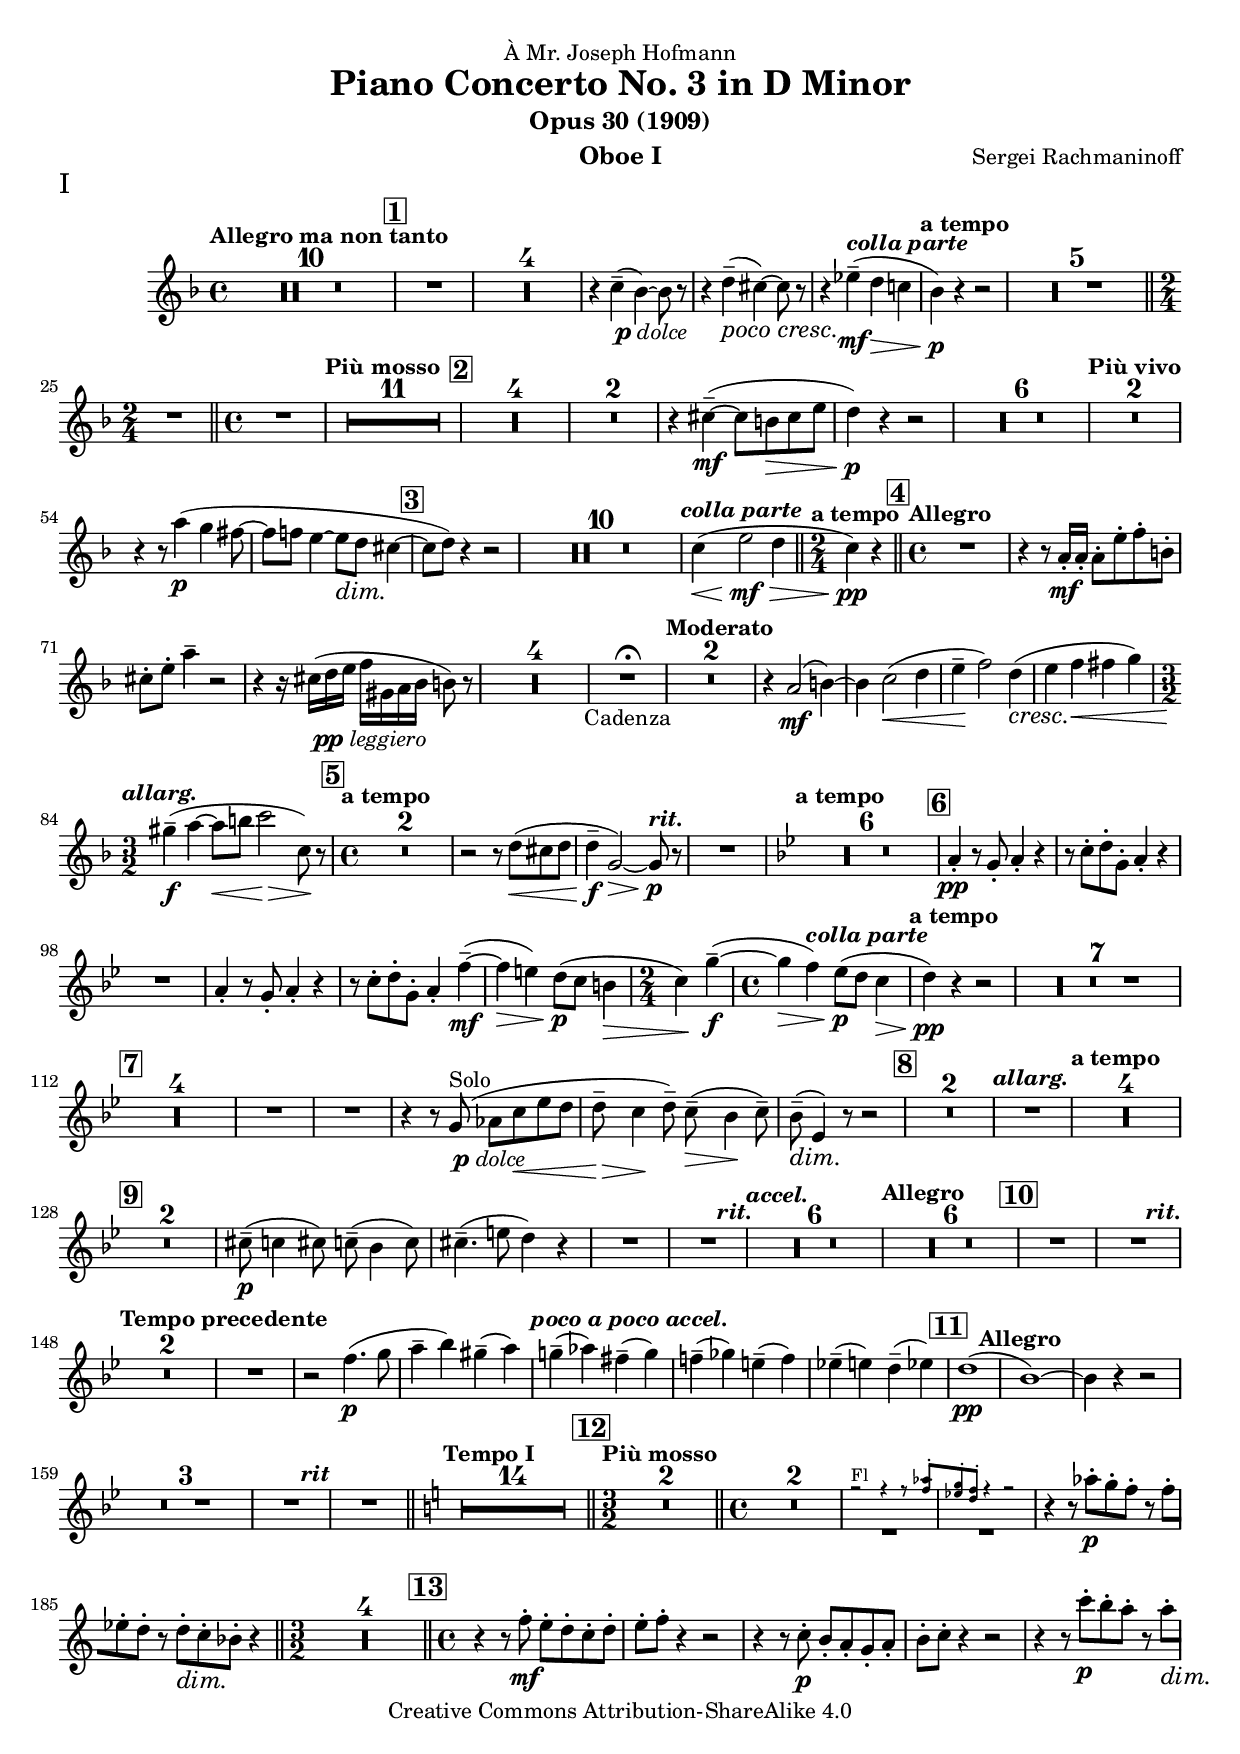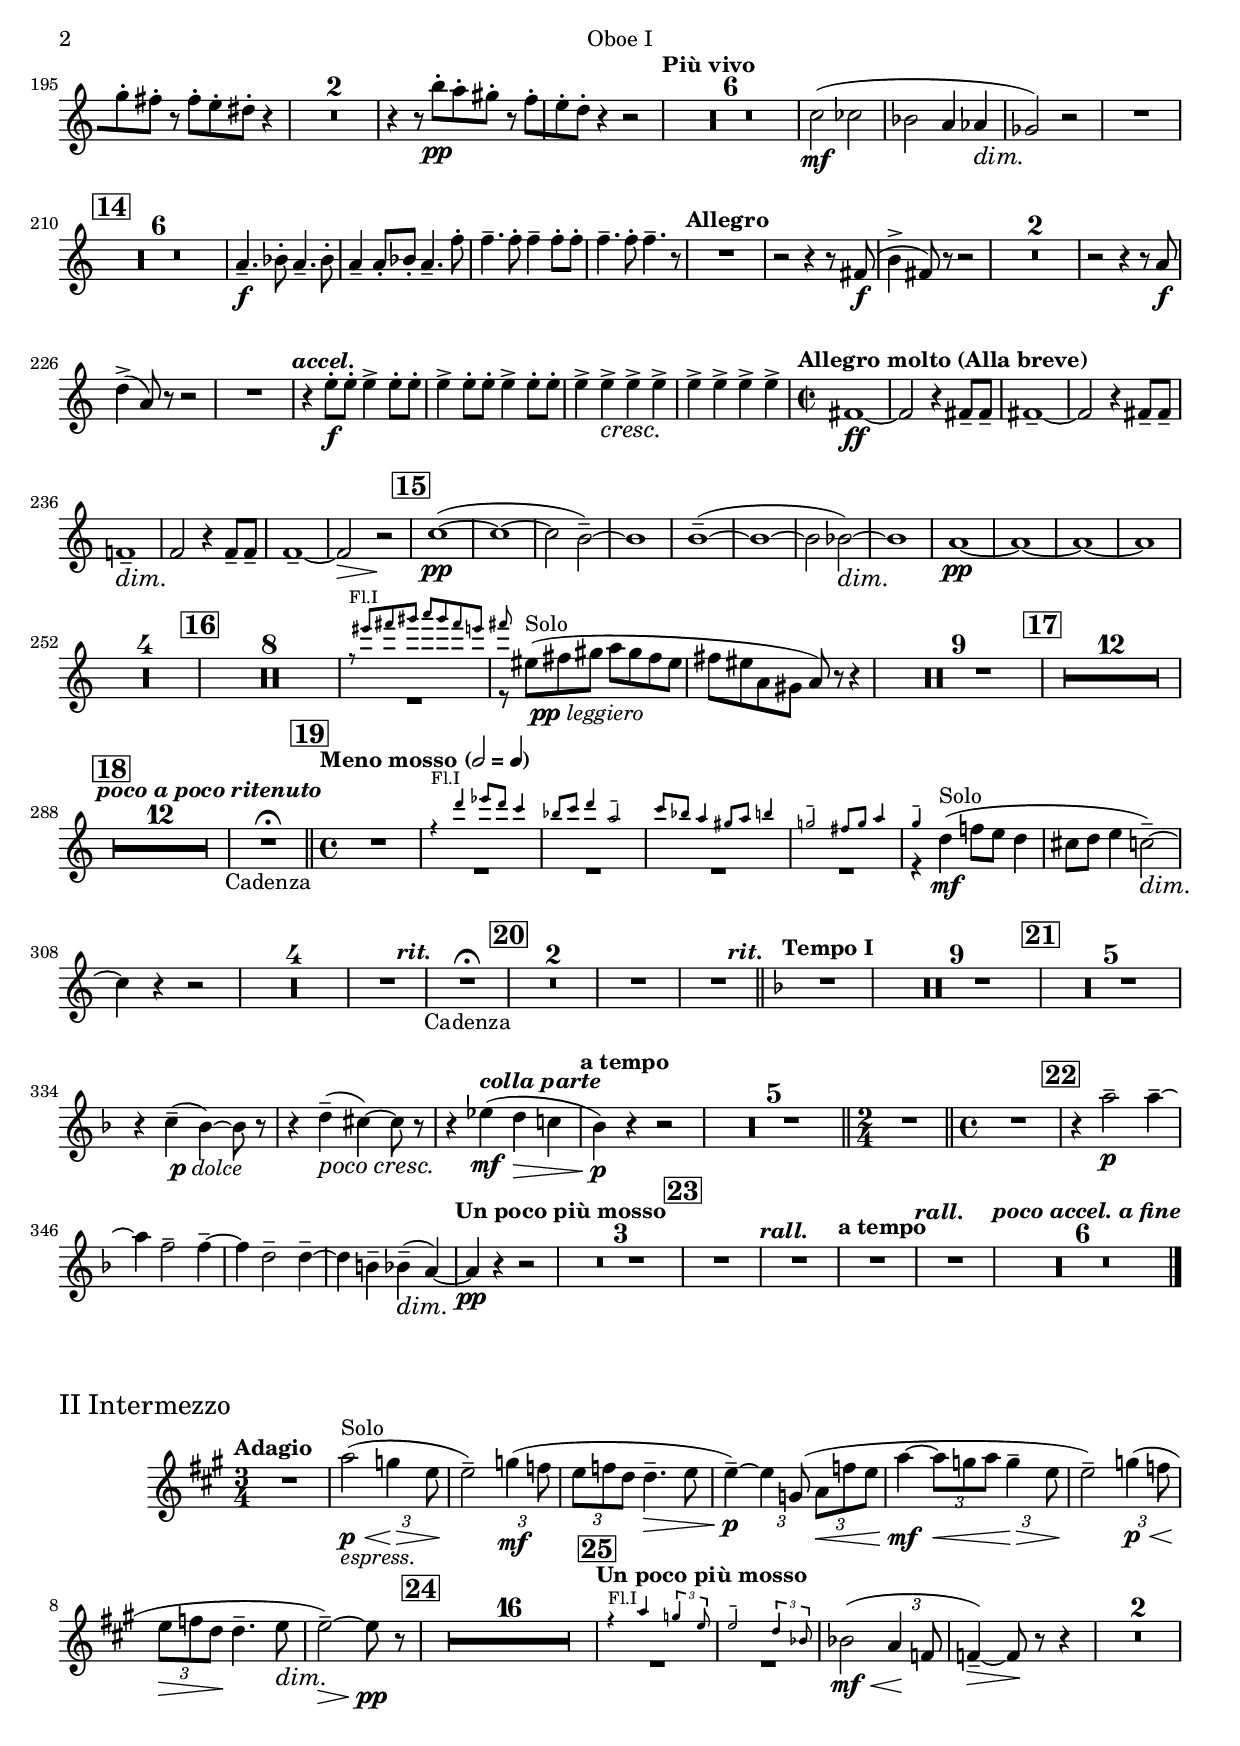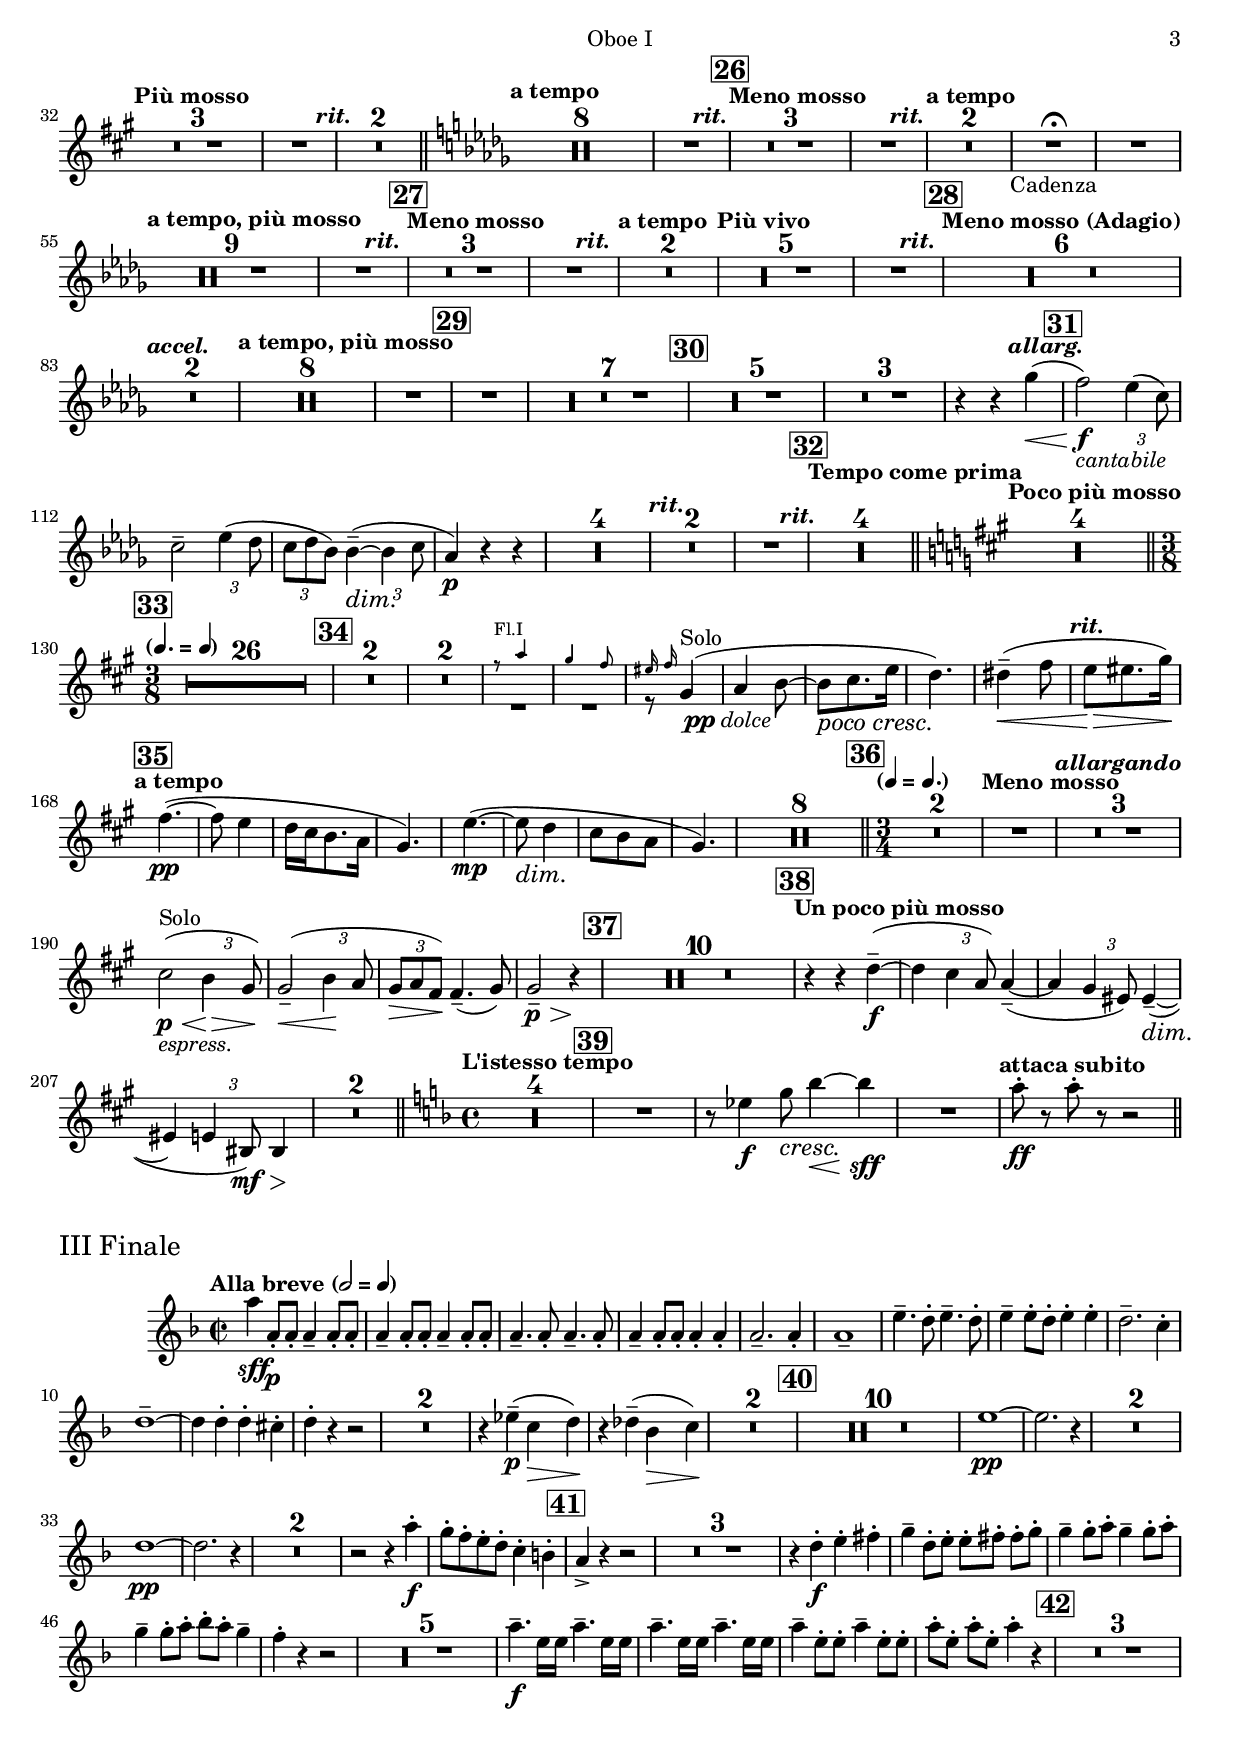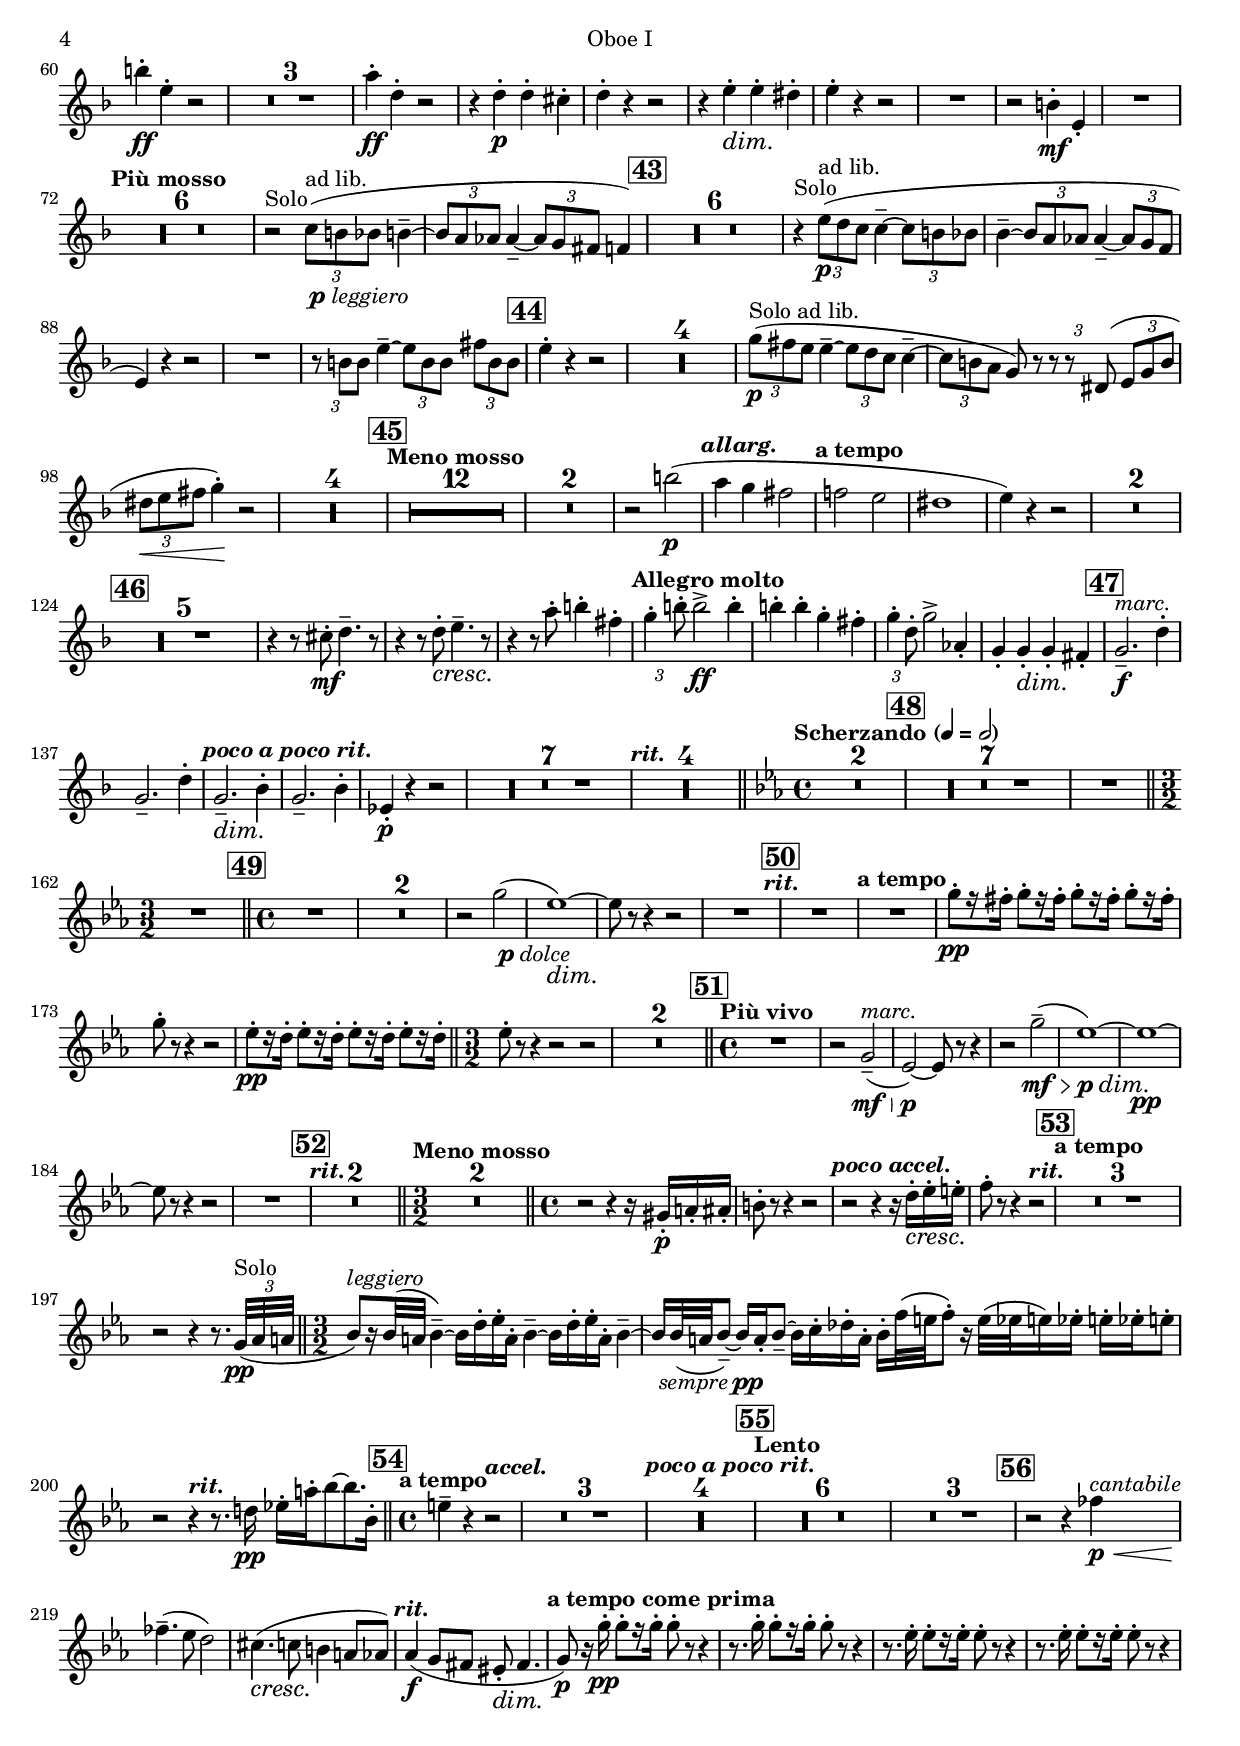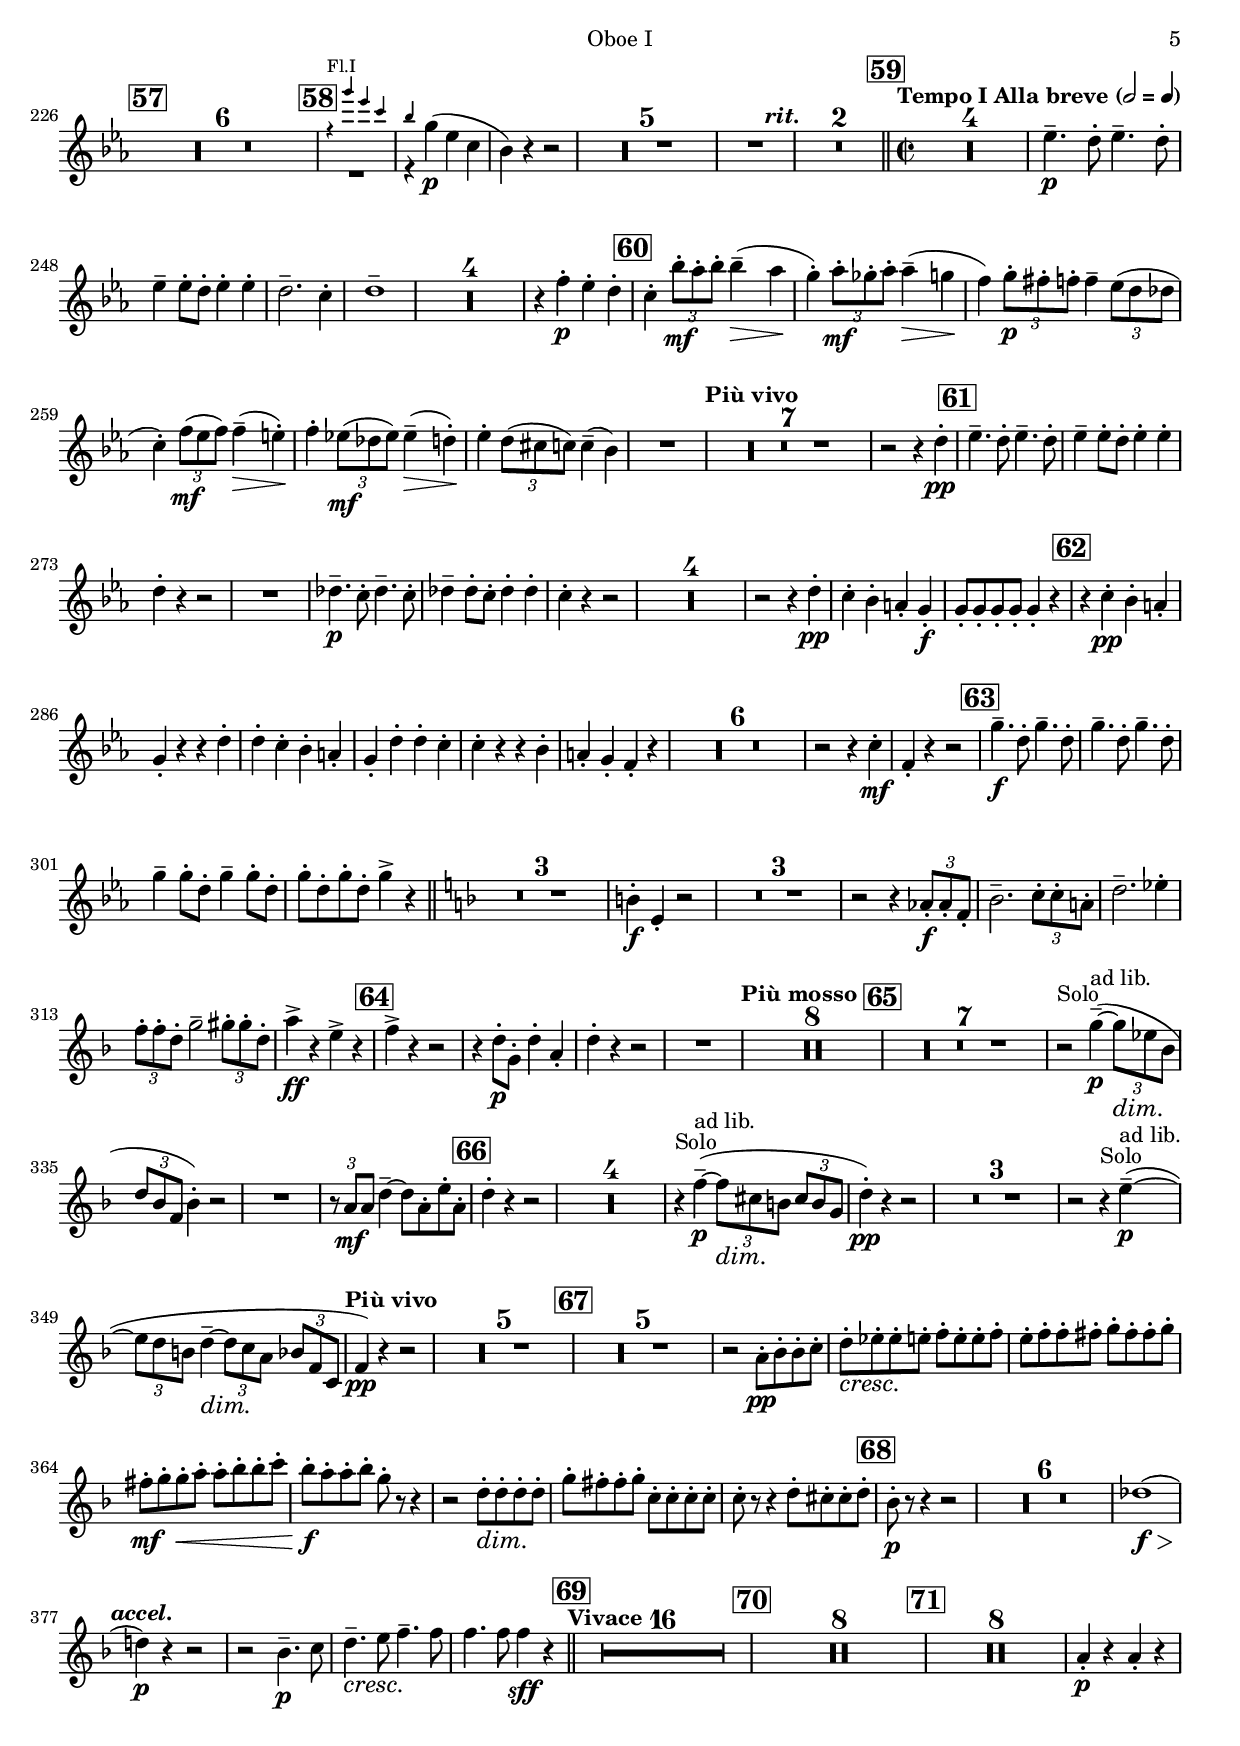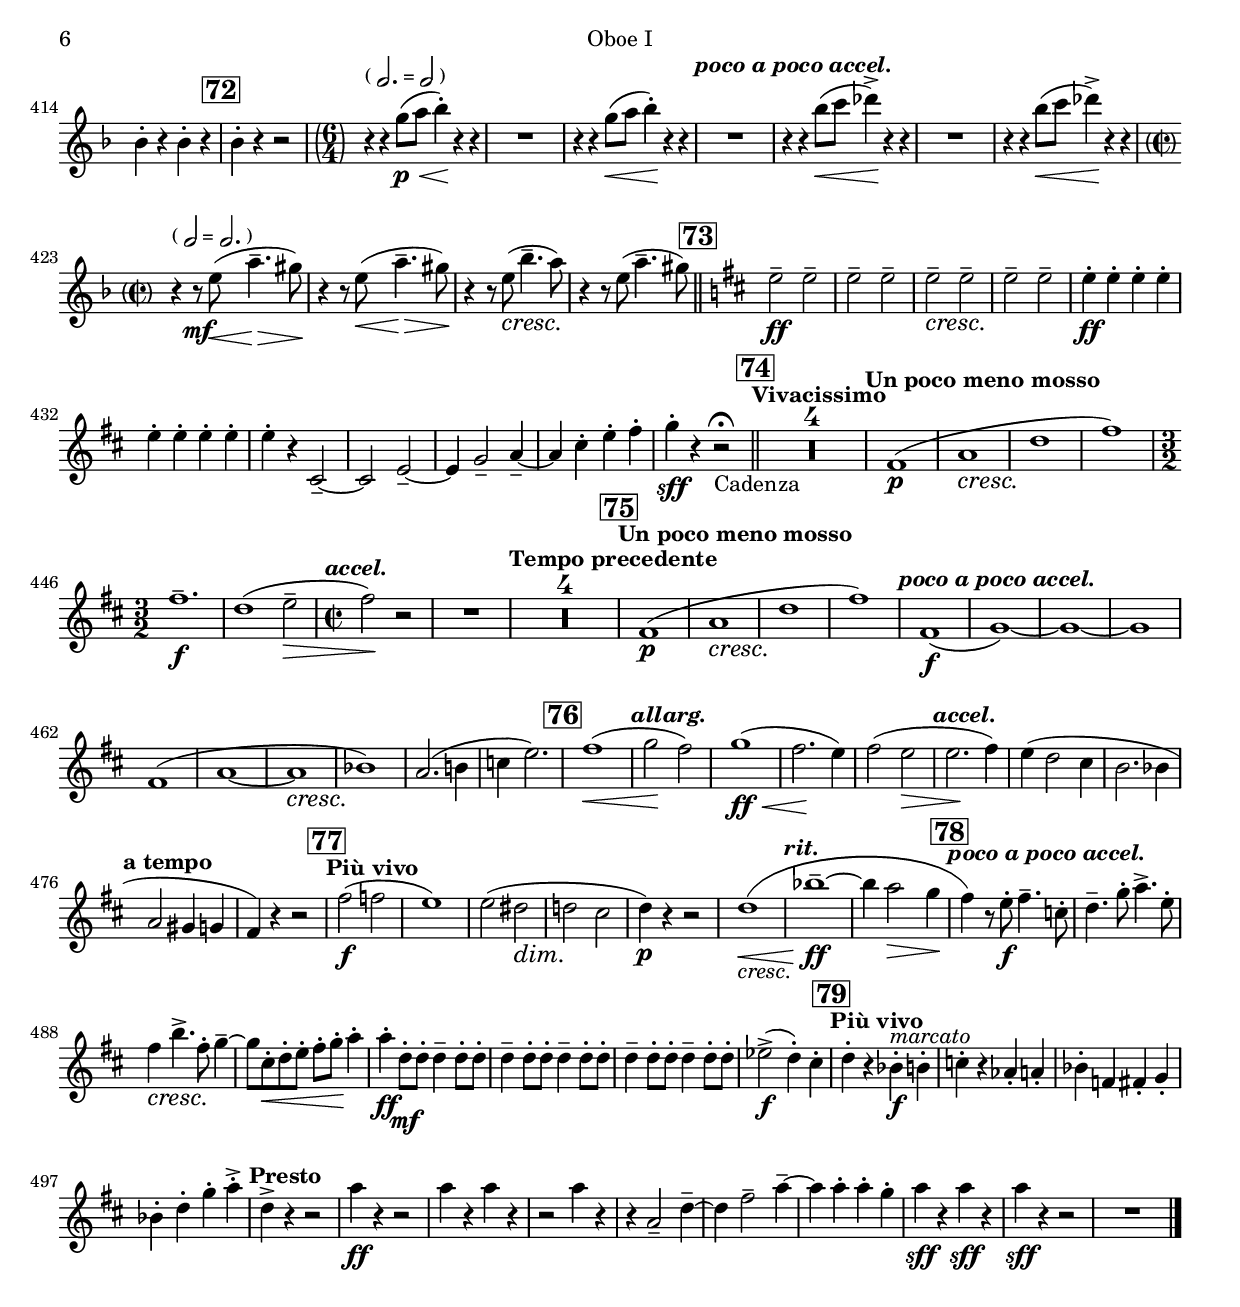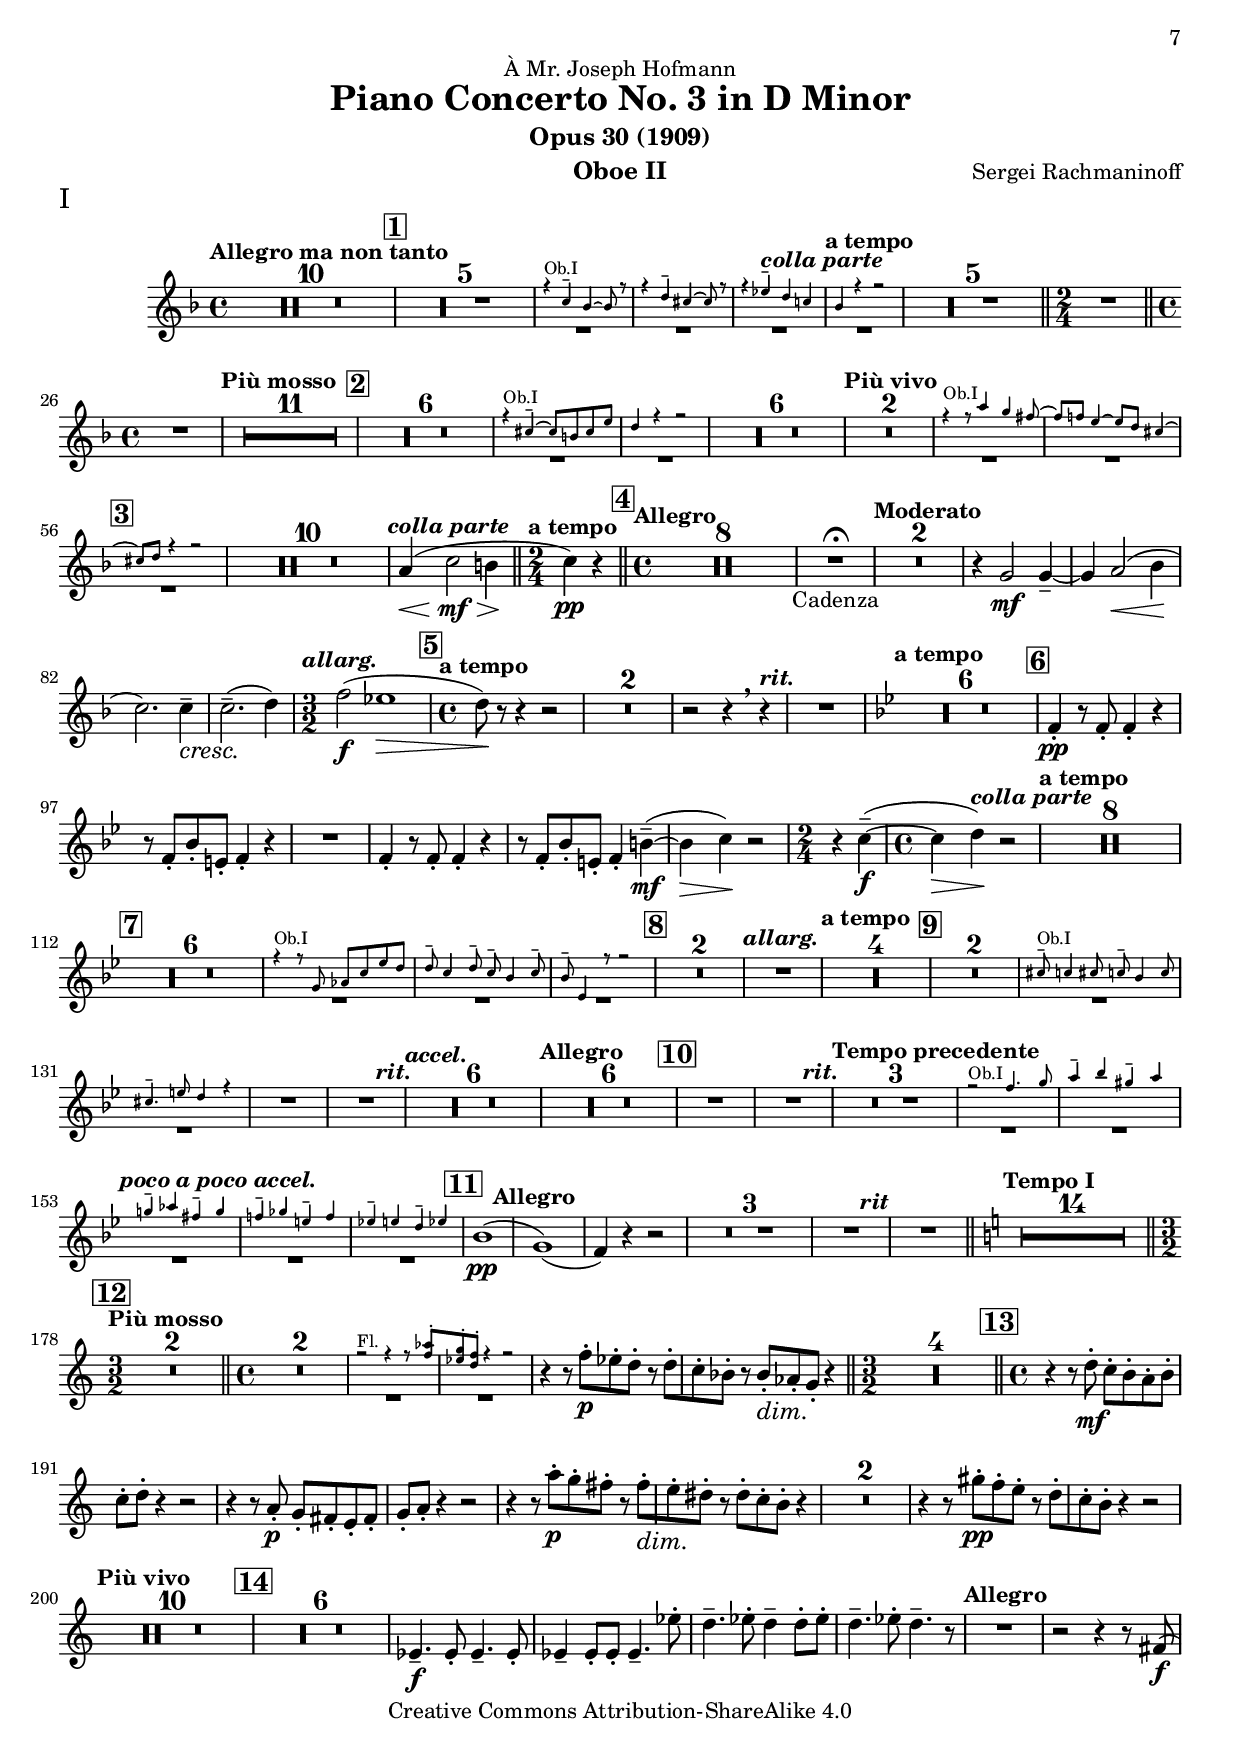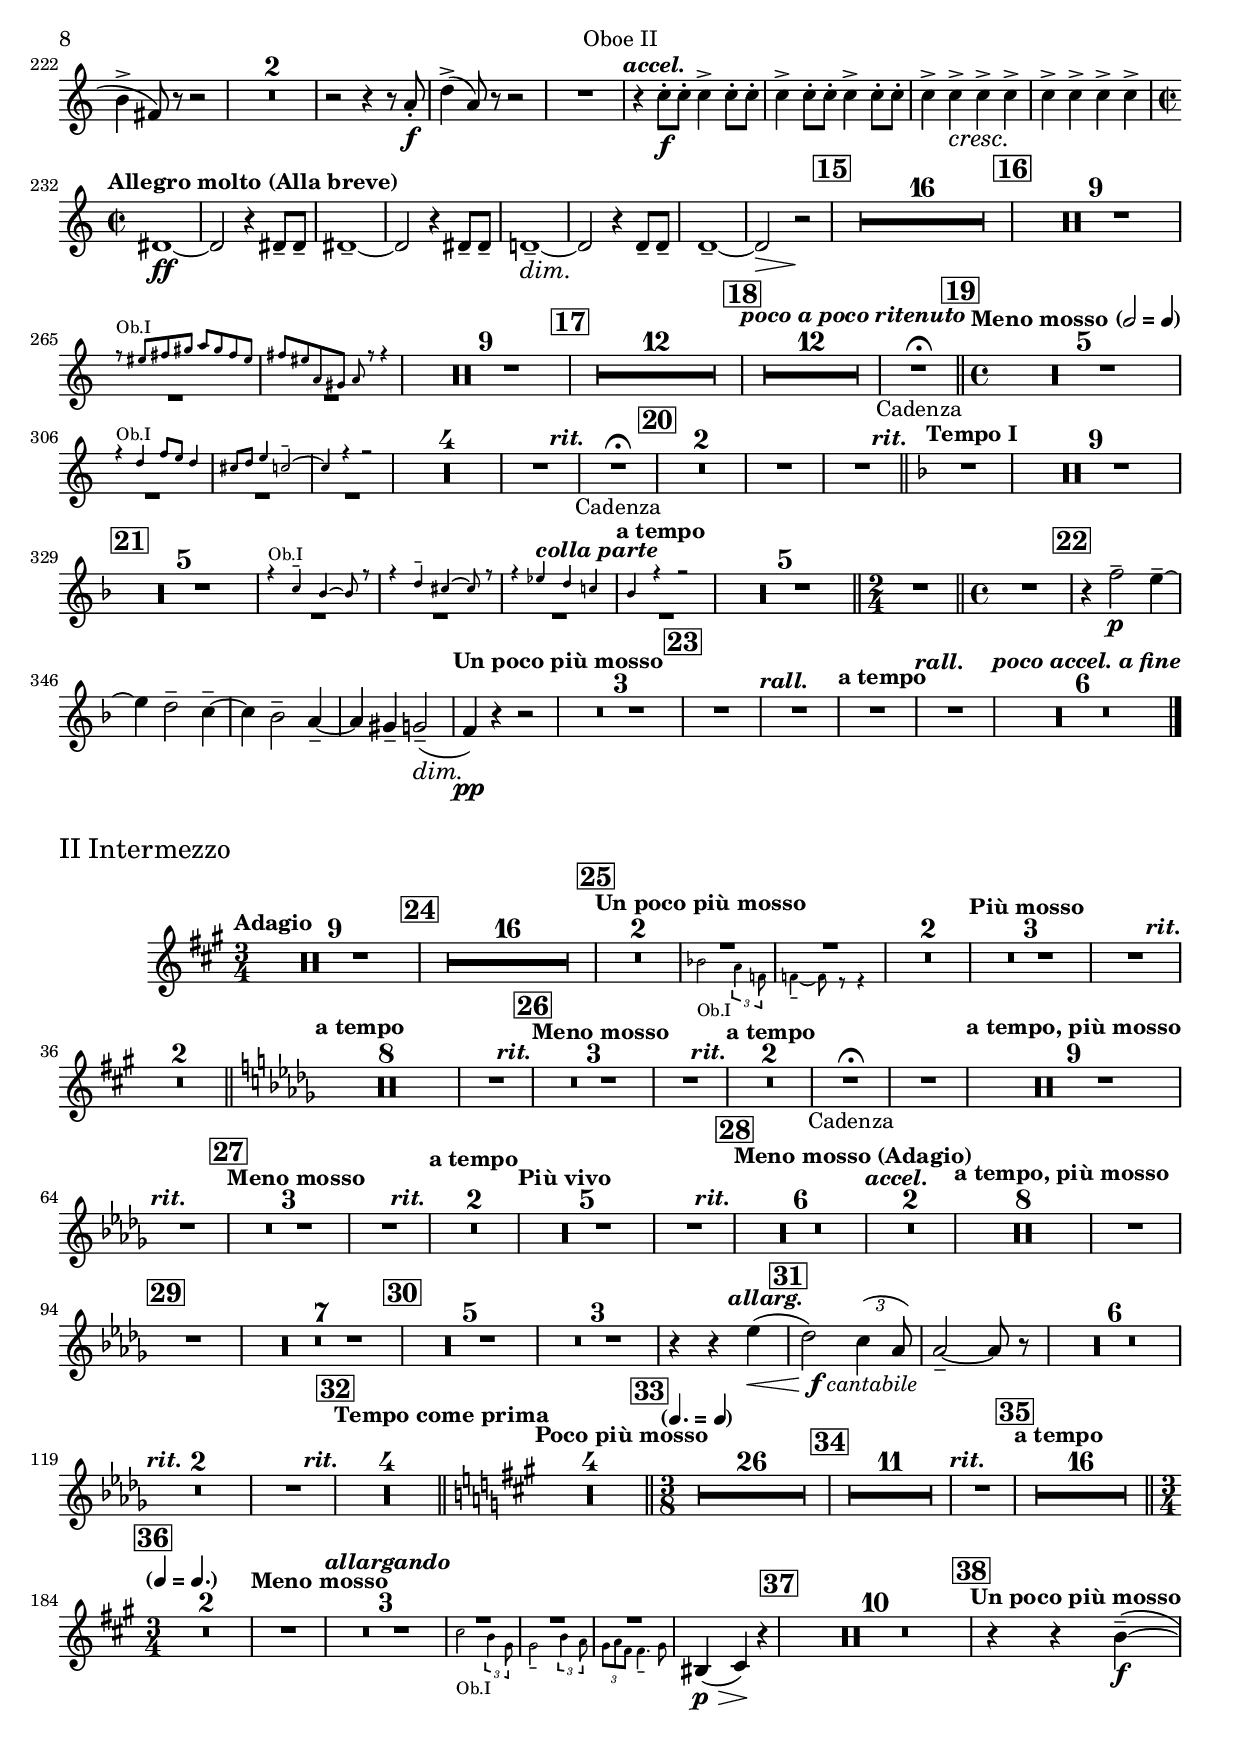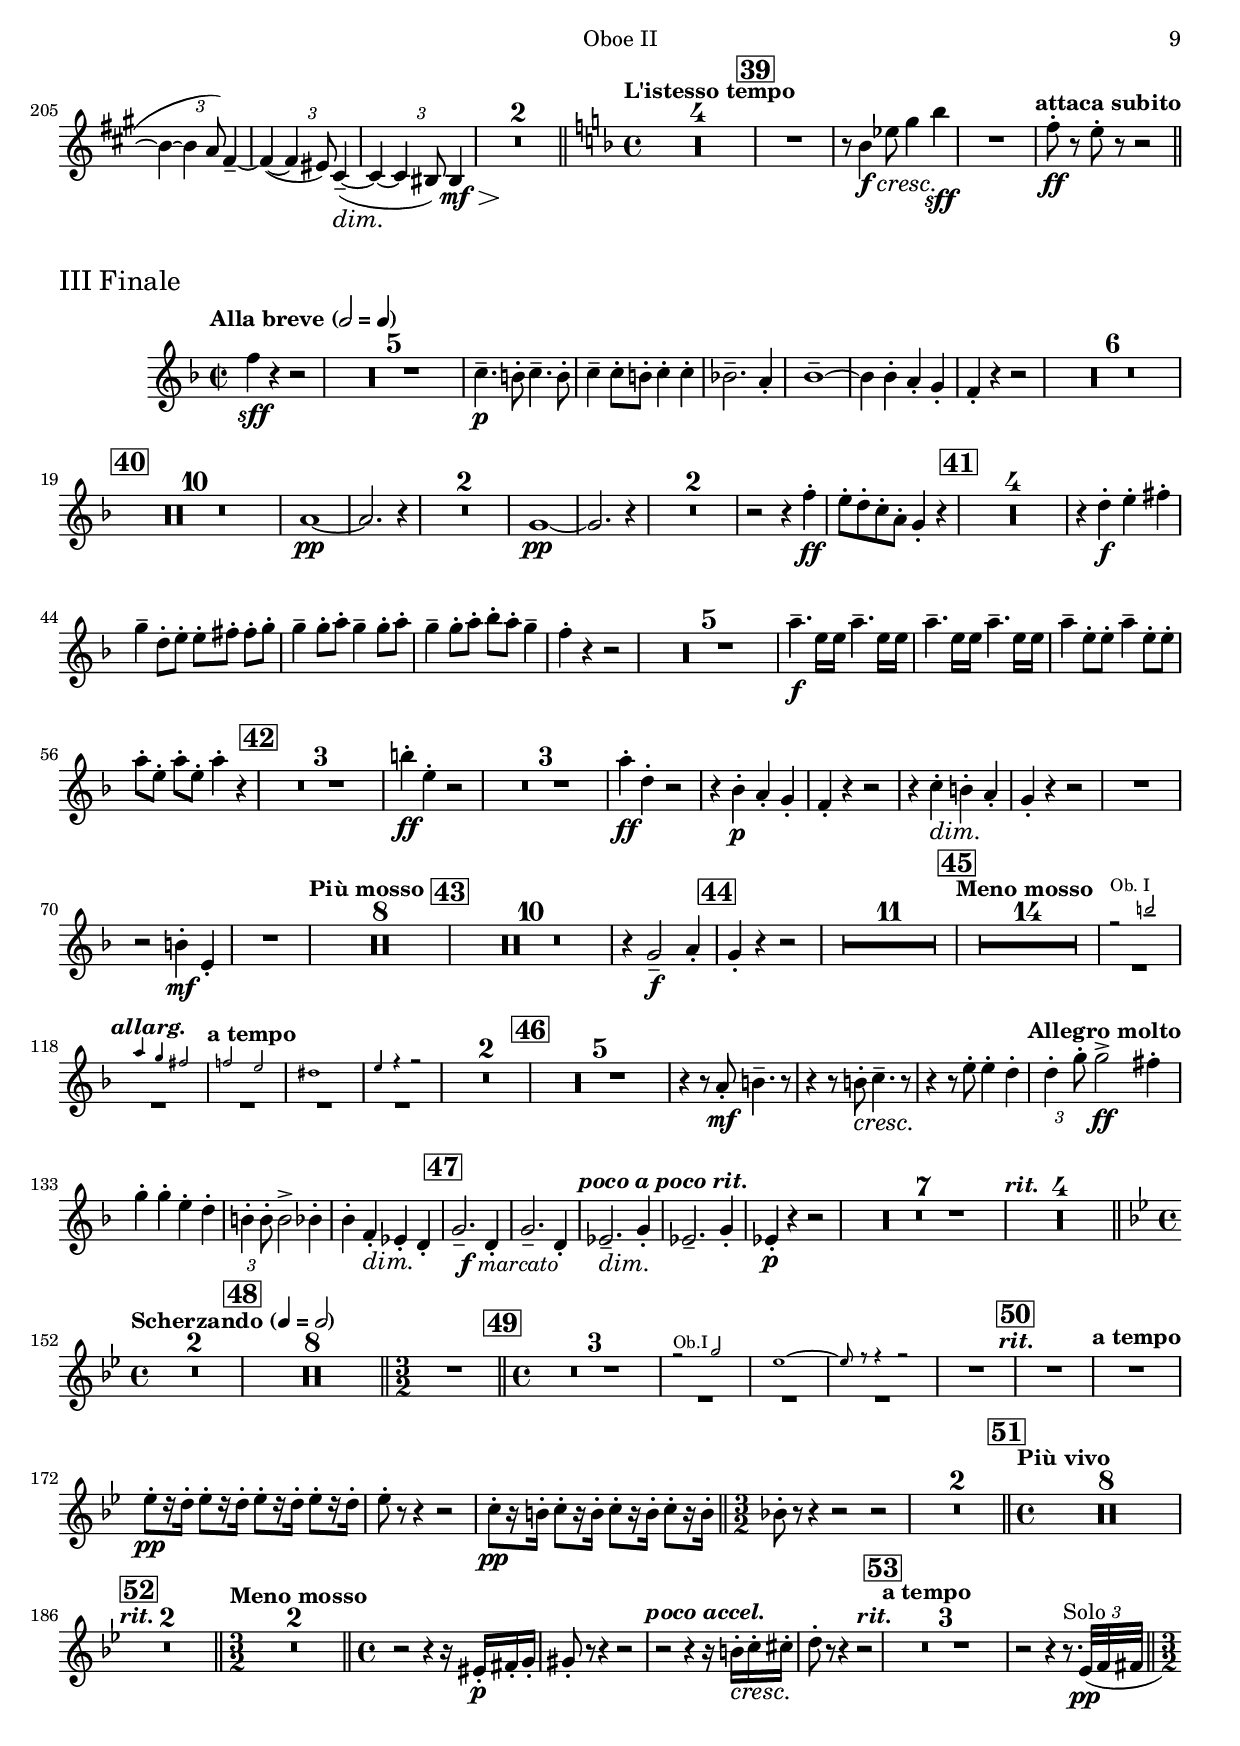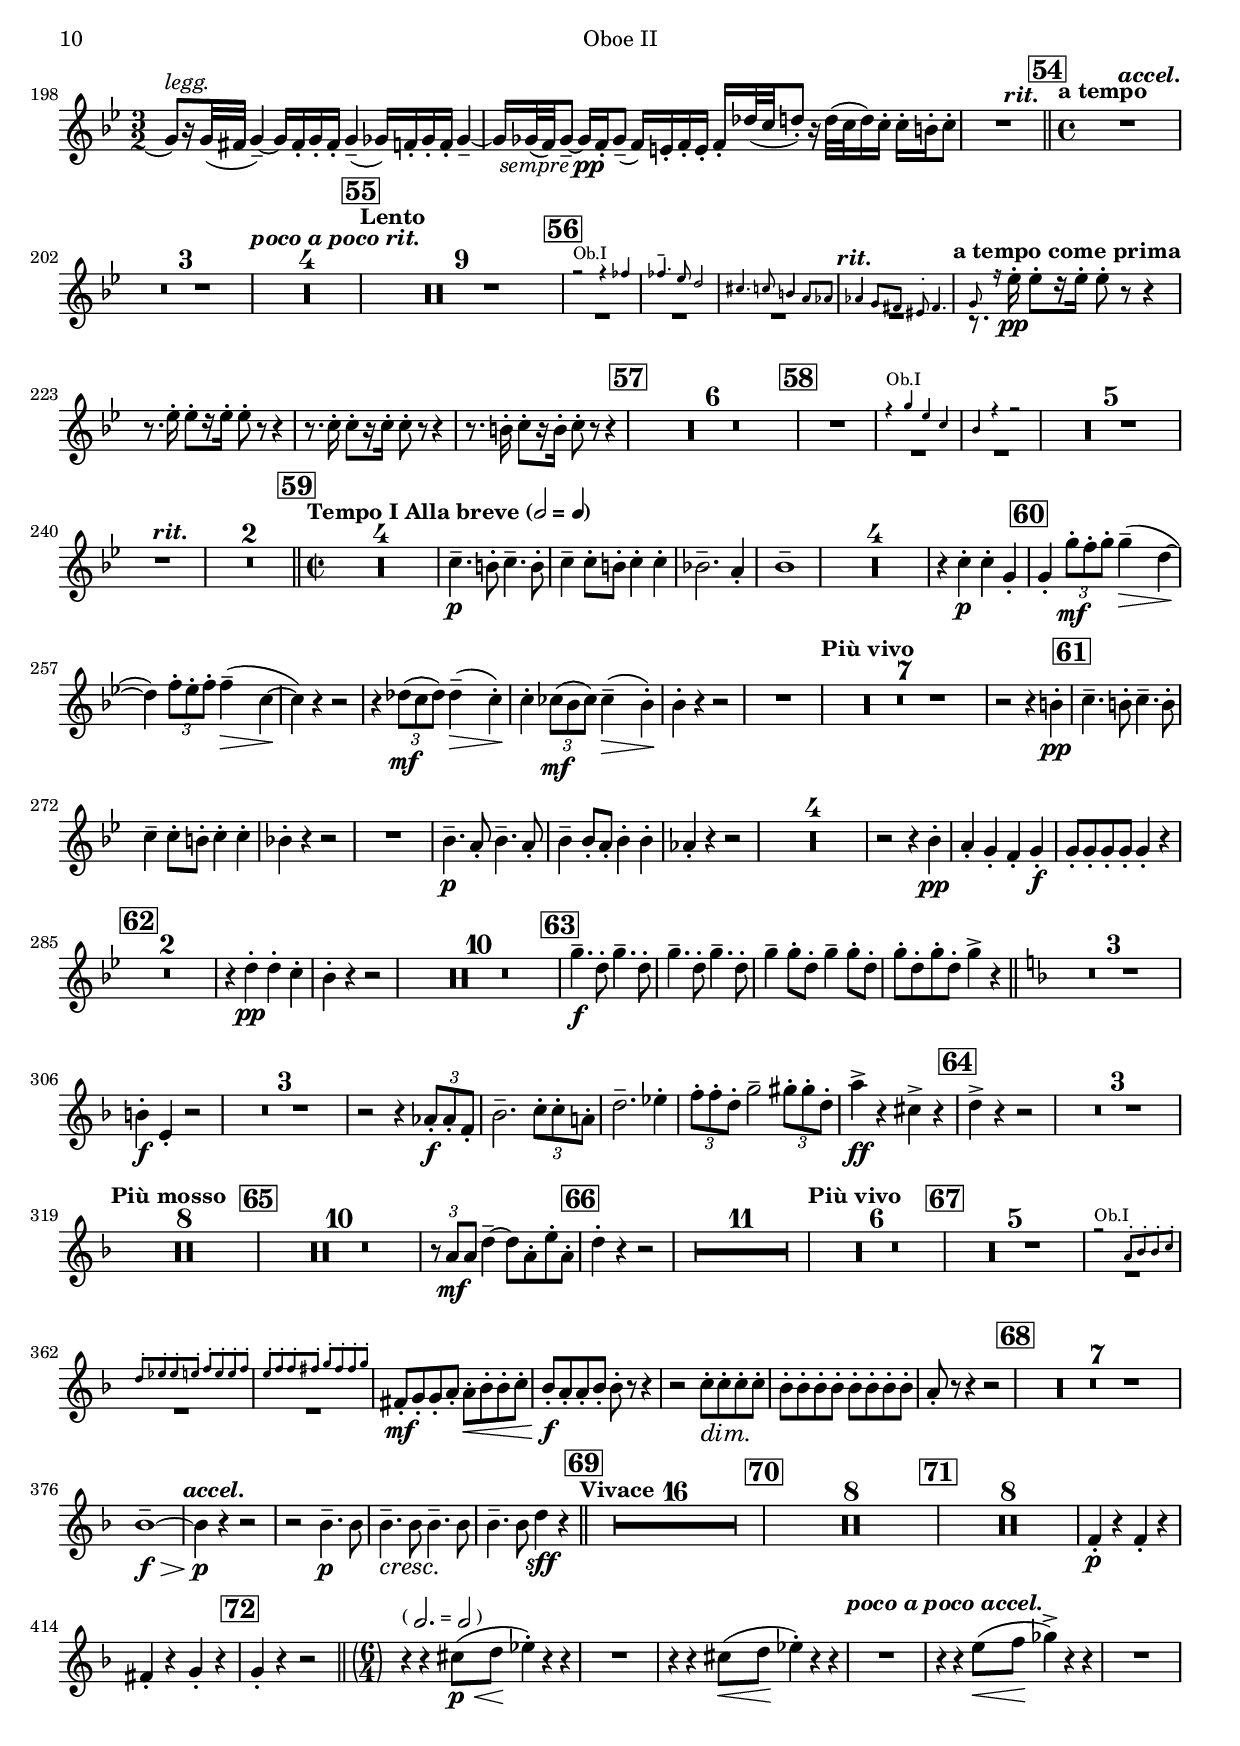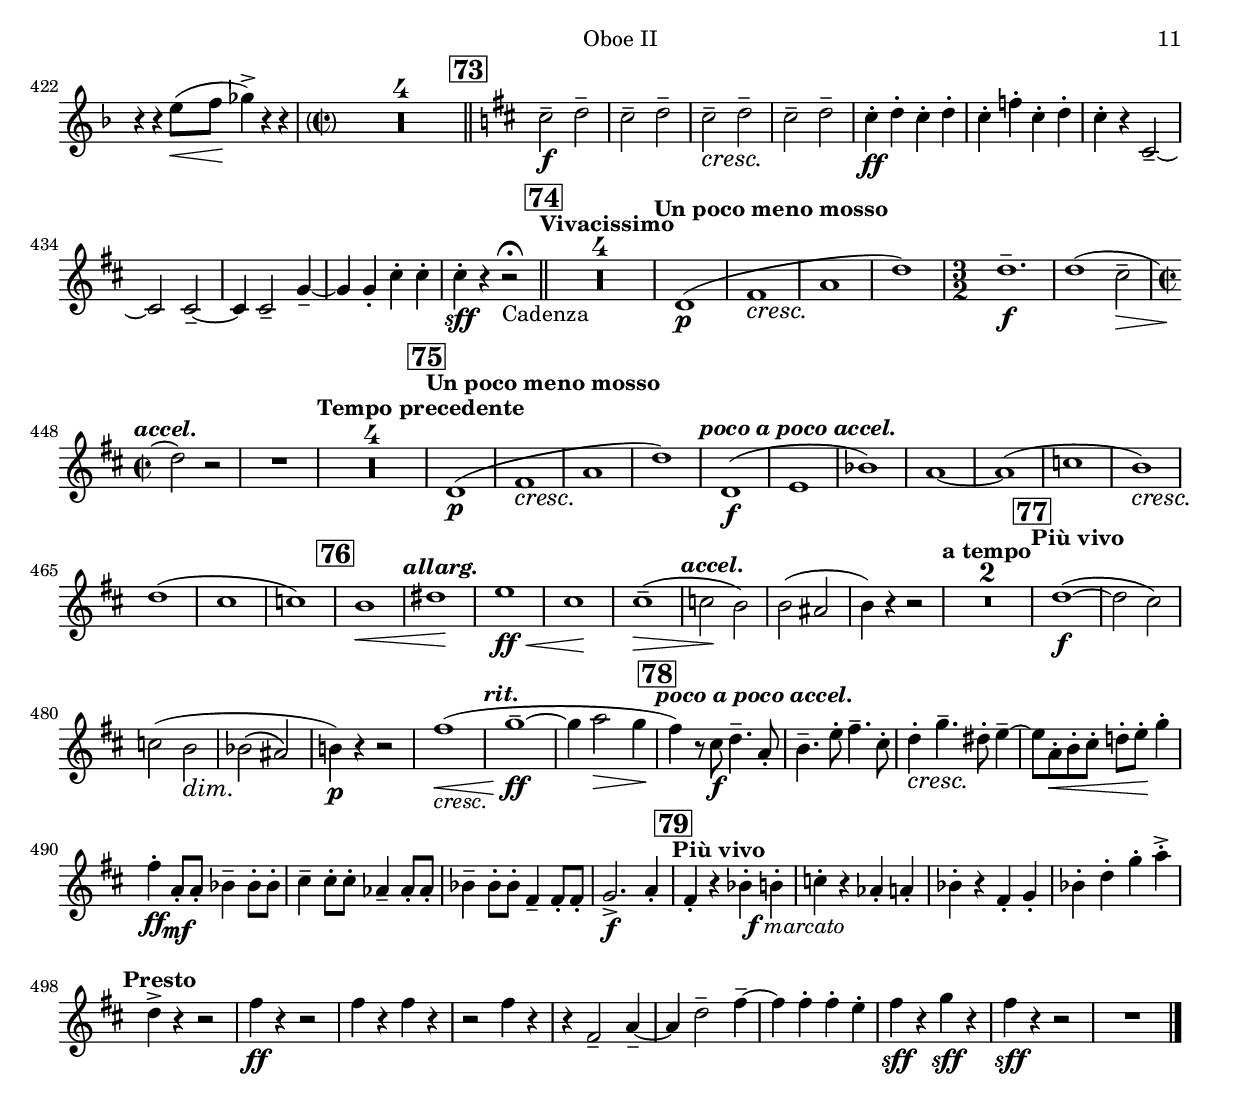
\version "2.18.2"
\language "english"

\include "include/macros.ily"
\version "2.20.0"

pDolce = \tweak DynamicText.self-alignment-X #LEFT 
  #(make-dynamic-script (markup #:dynamic "p" #:normal-text #:italic "dolce"))

pLeg = \tweak DynamicText.self-alignment-X #LEFT 
  #(make-dynamic-script (markup #:dynamic "p" #:normal-text #:italic "leggiero"))

pCant = \tweak DynamicText.self-alignment-X #LEFT 
  #(make-dynamic-script (markup #:dynamic "p" #:normal-text #:italic "cantabile"))

pComm = \tweak DynamicText.self-alignment-X #LEFT 
  #(make-dynamic-script (markup #:dynamic "p" #:normal-text #:italic "commodo"))

pEsp = \tweak DynamicText.self-alignment-X #LEFT 
  #(make-dynamic-script (markup #:dynamic "p" #:normal-text #:italic "espress."))

pMarc = \tweak DynamicText.self-alignment-X #LEFT 
  #(make-dynamic-script (markup #:dynamic "p" #:normal-text #:italic "marcato"))

mpPMarc = \tweak DynamicText.self-alignment-X #LEFT 
  #(make-dynamic-script (markup #:dynamic "mp" #:normal-text #:italic "poco marc."))


pBenTen = \tweak DynamicText.self-alignment-X #LEFT 
  #(make-dynamic-script (markup #:dynamic "p" #:normal-text #:italic "ben tenuto"))



pPMarc = \tweak DynamicText.self-alignment-X #LEFT 
  #(make-dynamic-script (markup #:dynamic "p" #:normal-text #:italic "poco marcato"))

ppDolce = \tweak DynamicText.self-alignment-X #LEFT 
  #(make-dynamic-script (markup #:dynamic "pp" #:normal-text #:italic "dolce"))

ppLeg = \tweak DynamicText.self-alignment-X #LEFT 
  #(make-dynamic-script (markup #:dynamic "pp" #:normal-text #:italic "leggiero"))
pppLeg = \tweak DynamicText.self-alignment-X #LEFT 
  #(make-dynamic-script (markup #:dynamic "ppp" #:normal-text #:italic "leggiero"))


sempreP = \tweak DynamicText.self-alignment-X #LEFT 
  #(make-dynamic-script (markup #:normal-text #:italic "sempre" #:dynamic "p" ))

semprePP = \tweak DynamicText.self-alignment-X #LEFT 
  #(make-dynamic-script (markup #:normal-text #:italic "sempre" #:dynamic "pp" ))

mfCant = \tweak DynamicText.self-alignment-X #LEFT 
  #(make-dynamic-script (markup #:dynamic "mf" #:normal-text #:italic "cantabile"))

mfMarc = \tweak DynamicText.self-alignment-X #LEFT 
  #(make-dynamic-script (markup #:dynamic "mf" #:normal-text #:italic "marcato"))

fCant = \tweak DynamicText.self-alignment-X #LEFT 
  #(make-dynamic-script (markup #:dynamic "f" #:normal-text #:italic "cantabile"))

fPes = \tweak DynamicText.self-alignment-X #LEFT 
  #(make-dynamic-script (markup #:dynamic "f" #:normal-text #:italic "pesante"))

fMarc = \tweak DynamicText.self-alignment-X #LEFT 
  #(make-dynamic-script (markup #:dynamic "f" #:normal-text #:italic "marcato"))
fMMarc = \tweak DynamicText.self-alignment-X #LEFT 
  #(make-dynamic-script (markup #:dynamic "f" #:normal-text #:italic "molto marc."))


ffMMarc = \tweak DynamicText.self-alignment-X #LEFT 
  #(make-dynamic-script (markup #:dynamic "ff" #:normal-text #:italic "molto marc."))

ffBenTen = \tweak DynamicText.self-alignment-X #LEFT 
  #(make-dynamic-script (markup #:dynamic "ff" #:normal-text #:italic "ben tenuto"))


%midi volumes
#(set! absolute-volume-alist
   (append
     '(
       ("pDolce"    . 0.55)
       ("pLeg"      . 0.55)
       ("pCant"     . 0.55)
       ("pEsp"      . 0.55)
       ("pMarc"     . 0.55)
       ("pPMarc"    . 0.55)
       ("pComm"     . 0.55)
       ("pBenTen"   . 0.55)
       ("sempreP"   . 0.55)
       ("ppDolce"   . 0.49)
       ("ppLeg"     . 0.49)
       ("pppLeg"    . 0.42)
       ("semprePP"  . 0.49)
       ("mpPMarc"   . 0.61)
       ("mfCant"    . 0.68)
       ("mfMarc"    . 0.68)
       ("fPes"      . 0.75)
       ("fCant"     . 0.75)
       ("fMarc"     . 0.75)
       ("fMMarc"    . 0.75)
       ("ffMMarc"   . 0.80)
       ("ffBenTen"  . 0.80)
       )
     absolute-volume-alist))


% equalizer, usin in midi driver
#(define my-equalizer-alist '())

#(set! my-equalizer-alist
   (append
    '(
       ("flute"     .   (0.1 . 0.9))
       ("oboe"      .   (0.1 . 0.8))
       ("clarinet"  .   (0.1 . 0.7))
       ("bassoon"   .   (0.2 . 0.9))
       ("french horn" . (0.2 . 0.9))
       ("trumpet"     . (0.2 . 0.8))
       ("trombone"    . (0.2 . 0.8))
       ("tuba"        . (0.2 . 0.9))
       ("timpani"     . (0.1 . 0.8))
       ("acoustic grand" . (0.35 . 1.0))
       ("string ensemble 1" . (0.1 . 0.6))
       ("pizzicato strings" . (0.2 . 0.7)))
    my-equalizer-alist))

#(define (my-equalizer s)
   (let ((entry (assoc s my-equalizer-alist)))
     (if entry
       (cdr entry))))

\include "include/functions.ily"
cadenzaIa={\cadenzaOn s1*9 s1*3 \bar "|" s1 \bar "|" s1 \cadenzaOff |}
cadenzaIb={\cadenzaOn s1 * 58 \cadenzaOff}
cadenzaIc={\cadenzaOn s1*15 s1 s4*21 s4*6 s2*3 s4.*3 s8 s2 s2 s2 s4 s1 s1\cadenzaOff}

conductorI={
  %\commonConductor
  \time 4/4 \tempo "Allegro ma non tanto" 4=120 s1 * 10 \mark\default \barNumberCheck\RhI %1 

  s1 * 7  s4 \tempo\markup{\italic "colla parte"} 4=100 s4 s2  
  \tempo "a tempo" 4=120 s1 * 6 \bar "||" 
  \time 2/4 s2 \bar "||" \time 4/4 s1 \tempo "Più mosso" 4=140 s1 * 11 \mark\default \barNumberCheck\RhII  %2

  
  s1 * 14 | \tempo "Più vivo" 4=155 s1 * 4 \mark\default \barNumberCheck\RhIII %3

  s1 * 11 | \tempo\markup{\italic "colla parte"} 4=140 s1 \bar "||" 
  \time 2/4 \tempo "a tempo" 4=155 s2 \mark\default \barNumberCheck \RhIV \bar "||" %4

  \time 4/4 \tempo "Allegro" 4=140 s1 * 8  \tag #'score \cadenzaIa s1 
  \tempo "Moderato" 4=110 s1 * 6  
  \time 3/2 \tempo\markup{\italic "allarg."} 4=95 s1. \mark\default  \barNumberCheck \RhV %5

  \time 4/4 \tempo "a tempo" 4=110  s1 * 3 s2 s4 \tempo\markup{\italic "rit."} 4=100 
  s4 s1 \tempo "a tempo" 4=110 s1 * 6 \mark\default  \barNumberCheck \RhVI  %6

  s1 * 6 | \time 2/4 s2 | \time 4/4 s4 \tempo\markup{\italic "colla parte"} 4=100 s4 s2 | 
  \tempo "a tempo" 4=110 s1 * 8 \mark\default  \barNumberCheck \RhVII %7

  s1 * 9 \mark\default  \barNumberCheck \RhVIII %8

  s1 * 2  \tempo\markup{\italic "allarg."} 4=95 s1  
  \tempo "a tempo" 4=110 s1 * 4 \mark\default  \barNumberCheck \RhIX %9

  s1 * 5  s2 \tempo\markup{\italic "rit."} 4=100 s2  
  \tempo\markup{\italic "accel."} 4=115 s1 * 6  \tempo "Allegro" 4=140 
  s1 * 6 \mark\default  \barNumberCheck \RhX %10

  s1 s2 \tempo\markup{\italic "rit."} s2 \tempo "Tempo precedente" 4=115 s1 * 5 
  \tempo\markup{\italic "poco a poco accel."} 4=125 s1 * 3 \mark\default  \barNumberCheck \RhXI %11

  s2 \tempo "Allegro" 4=140 s2  s1 *5 s2 \tempo\markup{\italic "rit"} 4=132 s2 s1 \bar "||"
  \tempo "Tempo I" 4=120 s1 * 14 \mark\default  \barNumberCheck \RhXII \bar "||" %12

  \tempo "Più mosso" 4=140 \time 3/2 s1.*2 \bar "||"
  \time 4/4 s1 * 6 \bar "||"
  \time 3/2 s1.*4 \mark\default  \barNumberCheck \RhXIII \bar "||"

  \time 4/4 s1 * 10 \tempo "Più vivo" 4=155 s1 * 10 \mark\default \barNumberCheck \RhXIV

  s1 * 10 \tempo "Allegro" 4=145 s1*8 \tempo\markup{\italic "accel."} 4=152 s1*4
  \time 2/2 \tempo "Allegro molto (Alla breve)" 2=91 s1 * 8 \mark\default \barNumberCheck \RhXV

  s1 * 16 \mark\default \barNumberCheck \RhXVI
  
  s1 * 20 \mark\default \barNumberCheck \RhXVII

  s1 * 12 \mark\default \barNumberCheck \RhXVIII

  \tempo\markup{\italic "poco a poco ritenuto"} 2=70 s1 * 12 | s1 
  \tag #'score \cadenzaIb \mark\default \barNumberCheck \RhXIX \bar "||"

  \time 4/4  \tempo\markup {
    \concat {
      "Meno mosso ("
        \smaller \general-align #Y #DOWN \note #"2" #1
        " = "
        \smaller \general-align #Y #DOWN \note #"4" #1
      )
    }
  } 4=150 s1 * 12 s2 \tempo\markup{\italic "rit."} 4=145 s2 s1
  \tag #'score \cadenzaIc
  \mark\default \barNumberCheck \RhXX \bar "|"

  s1 * 3 s2 \tempo\markup{\italic "rit."} 4=140  s2 \bar "||"
  \tempo "Tempo I" 4=120 s1 * 10 \mark\default \barNumberCheck \RhXXI

  s1 * 7 s4 \tempo\markup{\italic "colla parte"} 4=90 s2. 
  \tempo "a tempo" 4=120 s1 * 6 \bar "||" \time 2/4 s2 \bar "||" \time 4/4 s1 \mark\default \barNumberCheck \RhXXII

  s1 * 4 \tempo "Un poco più mosso" 4=130 s1 * 4 \mark\default \barNumberCheck \RhXXIII

  s1 \tempo\markup{\italic "rall."} 4=100 
  s1 \tempo "a tempo" 4=120 
  s1 \tempo\markup{\italic "rall."} 4=100 
  s1 \tempo\markup{\italic "poco accel. a fine"} 4=140 s1* 6 \barNumberCheck \EndMI
}

cadenzaIIa={\cadenzaOn s8 * 36 s2 s1 \cadenzaOff}

conductorII={
  \time 3/4 \tempo "Adagio" 4 = 72 s2.*9 \mark #24 \barNumberCheck \RhXXIV
  
  s2.*16 \mark\default \barNumberCheck \RhXXV
  
  \tempo "Un poco più mosso" 4=76 s2.*6 
  \tempo "Più mosso" 4=86 s2.*3 s2\tempo\markup{\italic "rit."} 4=80  s4 s2.*2 \bar "||"
  \tempo "a tempo" 4=86 s2.*8  s4\tempo\markup{\italic "rit."} 4=80 s2 \mark\default \barNumberCheck \RhXXVI

  \tempo "Meno mosso" 4=76 s2.*3 s4 \tempo\markup{\italic "rit."} 4=72 s2
  \tempo "a tempo" 4=76 s2. * 2 s2. \tag #'score \cadenzaIIa \bar "|"
  s2. \tempo "a tempo, più mosso" 4=86 s2.*9 s4 \tempo\markup{\italic "rit."} 4=80 s2 \mark\default \barNumberCheck \RhXXVII
  
  \tempo "Meno mosso" 4=76 s2. * 3 s4 \tempo\markup{\italic "rit."} 4=72 s2 
  \tempo "a tempo" 4=76 s2. * 2
  \tempo "Più vivo" 4=90 s2. * 5 s4 \tempo\markup{\italic "rit."} 4=80 s2 \mark\default \barNumberCheck \RhXXVIII

  \tempo "Meno mosso (Adagio)" 4=72 s2.*6
  \tempo\markup{\italic "accel."} 4=80 s2.*2 
  \tempo "a tempo, più mosso" 4=86 s2.*9 \mark\default \barNumberCheck \RhXXIX

  s2.*8 \mark\default \barNumberCheck \RhXXX

  s2. *8 s4. \tempo\markup{\italic "allarg."} 4=82 s4. \mark\default \barNumberCheck \RhXXXI

  s2.*8 \tempo\markup{\italic "rit."} 4=78 s2.*2 s4.\tempo\markup{\italic "rit."} 4=74 s4. \mark\default \barNumberCheck \RhXXXII 

  \tempo "Tempo come prima" 4=72 s2. * 4 \bar "||"
  \tempo "Poco più mosso" 4=76 s2. * 4 \mark\default \barNumberCheck \RhXXXIII \bar "||"

  \time 3/8
  \tempo\markup {
    \concat {
      (
        \smaller \general-align #Y #DOWN \note #"4." #1
        " = "
        \smaller \general-align #Y #DOWN \note #"4" #1
      )
    }
    
  } 4=51
  s4.*26 \mark\default \barNumberCheck \RhXXXIV

  s4.*11 \tempo\markup{\italic "rit."} 4=45 s4. \mark\default \barNumberCheck \RhXXXV

  \tempo "a tempo" 4=51 s4.*16 \mark\default \barNumberCheck \RhXXXVI \bar "||"

   \time 3/4
  \tempo\markup {
    \concat {
      (
        \smaller \general-align #Y #DOWN \note #"4" #1
        " = "
        \smaller \general-align #Y #DOWN \note #"4." #1
      )
    }
  } 4=76
  s2. * 2 
  \tempo "Meno mosso" 4=72 s2.
  \tempo\markup{\italic "allargando"} 4=68 s2. * 7 \mark\default \barNumberCheck \RhXXXVII

  s2. * 10 \mark\default \barNumberCheck \RhXXXVIII

  \tempo "Un poco più mosso" 4=72 s2. * 6 \bar "||"
  \time 4/4 \tempo "L'istesso tempo" s1 * 4 \mark\default \barNumberCheck \RhXXXIX

  s1 *3 \tempo "attaca subito" s1 \barNumberCheck \EndMII \bar "||"
        
}

cadenzaIIIa={\bar "" \cadenzaOn s1*7\cadenzaOff }


conductorIII = {
  \time 2/2 \tempo \markup {
      \concat {
        "Alla breve ("
        \smaller \general-align #Y #DOWN \note #"2" #1
        " = "
        \smaller \general-align #Y #DOWN \note #"4" #1
        )
      }
    } 2=72
    s1 * 18 \mark #40 \barNumberCheck \RhXL

    s1 * 20 \mark\default \barNumberCheck \RhXLI

    s1 * 18 \mark\default \barNumberCheck \RhXLII

    s1 * 15 \tempo "Più mosso" 2=76 s1 * 8 \mark\default \barNumberCheck \RhXLIII

    s1 * 11 \mark\default \barNumberCheck \RhXLIV

    s1 * 12 \mark\default \barNumberCheck \RhXLV

    \tempo "Meno mosso" 2=72 s1 * 15 
    \tempo\markup{\italic "allarg."} 2=65 s1
    \tempo "a tempo" 2=72 s1 * 5 \mark\default \barNumberCheck \RhXLVI

    s1 * 8 \tempo "Allegro molto" 2=80 s1 * 4 \mark\default \barNumberCheck \RhXLVII

    s1 * 2 \tempo\markup{\italic "poco a poco rit."} 2=78 s1 * 10 \tempo\markup{\italic "rit."} 2=76 s1 * 4 \bar "||"
    \time 4/4
    \tempo \markup {
      \concat {
        "Scherzando ("
        \smaller \general-align #Y #DOWN \note #"4" #1
        " = "
        \smaller \general-align #Y #DOWN \note #"2" #1
        )
      }
    } 4=76 s1 * 2 \mark\default \barNumberCheck \RhXLVIII

    s1 * 8 \bar "||"
    \time 3/2 s1. \mark\default \barNumberCheck \RhXLIX \bar "||"

    \time 4/4 s1*6 s2. \tempo \markup{\italic "rit."} 4=72 s4 \mark\default \barNumberCheck \RhL

    s1 \tempo "a tempo" 4=76 s1 * 4 \bar "||"
    \time 3/2 s1.*3 \mark\default \barNumberCheck \RhLI \bar "||"

    \time 4/4 \tempo "Più vivo" 4=80 s1 * 8 \mark\default \barNumberCheck \RhLII

    \tempo\markup{\italic "rit."} 4=76 s1 * 2 \bar "||"
    \time 3/2 \tempo "Meno mosso" 4=72 s1. * 2 \bar "||"
    \time 4/4 s1 * 2 \tempo\markup{\italic "poco accel."} 4=76  s1 s2 \tempo\markup{\italic "rit."} 4=73  s2 \mark\default \barNumberCheck \RhLIII

    \tempo "a tempo" 4=76 \grace s8 s1 * 4 \bar "||" 
    \time 3/2 s1. * 2 s2 \tempo\markup{\italic "rit."} 4=72  s1 \mark\default \barNumberCheck \RhLIV \bar "||"

    \time 4/4 \tempo "a tempo" 4=76 s2 \tempo\markup{\italic "accel."} 4=80 s2 s1 * 3 
    \tempo\markup{\italic "poco a poco rit."} 4=70 s1 * 4 \mark\default \barNumberCheck \RhLV
    
    \tempo "Lento" 4=60 s1 * 9 \mark\default \barNumberCheck \RhLVI

    s1 * 3 \tempo\markup{\italic "rit."} 4=55 s1 
    \tempo "a tempo come prima" 4=76 s1 * 4 \mark\default \barNumberCheck \RhLVII

    s1 * 6 \mark\default \barNumberCheck \RhLVIII

    s1 * 8 s2 \tempo\markup{\italic "rit."} 4=72 s2 s1 * 2 \mark\default \barNumberCheck \RhLIX \bar "||"

    \time 2/2 \tempo \markup {
      \concat {
        "Tempo I Alla breve ("
        \smaller \general-align #Y #DOWN \note #"2" #1
        " = "
        \smaller \general-align #Y #DOWN \note #"4" #1
        )
      }
    } 2=72 s1 * 13 \mark\default \barNumberCheck \RhLX

    s1 * 7 \tempo "Più vivo" 2=76  s1 * 8 \mark\default \barNumberCheck \RhLXI

    s1 * 14 \mark\default \barNumberCheck \RhLXII

    s1 * 14 \mark\default \barNumberCheck \RhLXIII

    s1 * 4 \bar "||"

    s1 * 12 \mark\default \barNumberCheck \RhLXIV

    s1 * 4 \tempo "Più mosso" 2=80 s1 * 8 \mark\default \barNumberCheck \RhLXV

    s1 * 11 \mark\default \barNumberCheck \RhLXVI

    s1 * 12 \tempo "Più vivo" 2=84 s1 * 6 \mark\default \barNumberCheck \RhLXVII

    s1 * 13 \mark\default \barNumberCheck \RhLXVIII

    s1 * 8 \tempo\markup{\italic "accel."} 2=86  s1 * 4 \mark\default \barNumberCheck \RhLXIX

    \tempo "Vivace" 2=88 s1 * 16 \mark\default \barNumberCheck \RhLXX

    s1 * 8 \mark\default \barNumberCheck \RhLXXI

    s1 * 10 \mark\default \barNumberCheck \RhLXXII

    s1 * 4 \tempo\markup{\italic "poco a poco accel."} 2=90  s1 * 8 \mark\default \barNumberCheck \RhLXXIII \bar "||"

    s1 * 11 \tag #'score \cadenzaIIIa \mark\default \barNumberCheck \RhLXXIV \bar "||"
  
    \tempo "Vivacissimo" 2=92 s1 * 4
    \tempo "Un poco meno mosso" 2=88 s1 * 4
    \time 3/2 s1. * 2
    \time 2/2 \tempo\markup{\italic "accel."} 2=90  s1 * 2 |
    \tempo "Tempo precedente" 2=92 s1 * 4 \mark\default \barNumberCheck \RhLXXV

    \tempo "Un poco meno mosso" 2=88 s1 * 4
    \tempo \markup{\italic "poco a poco accel."} 2=90 s1 * 10 \mark\default \barNumberCheck \RhLXXVI

    s1 \tempo \markup{\italic "allarg."} 2=84 s1 * 4
    \tempo\markup{\italic "accel."} 2=86 s1 * 3 
    \tempo "a tempo" 2=88 s1 * 2 \mark\default \barNumberCheck \RhLXXVII

    \tempo "Più vivo" 2=92 s1 * 6 
    \tempo\markup{\italic "rit."} 2=88 s1 * 2 \mark\default \barNumberCheck \RhLXXVIII
    
    \tempo\markup{\italic "poco a poco accel."} 2=90 s1 * 8 \mark\default \barNumberCheck \RhLXXIX

    \tempo "Più vivo" 2=92 s1 * 4
    \tempo "Presto" 2=96 s1 * 10 \barNumberCheck \EndMIII \bar "|."
  }
%\new Staff { \compressFullBarRests \keepWithTag #'score \conductorI}


ObOneI=\relative c' {
  \commonConductor
  \clef treble
  \time 4/4
  \key d \minor
  R1 * 10 \mark\default \barNumberCheck \RhI
  R1 |
  %\cueDuring #"Piano" #UP
  {R1 * 4} |
  r4 c'--\pDolce( bf)~ bf8 r |
  \set crescendoText = \markup{\italic "poco cresc."}
  \set crescendoSpanner = #'text
  r4 d--\<( cs)~ cs8 r \mbreak |
  r4 ef--\mf( d\> c |
  bf\p) r r2 |
  \unset crescendoText \unset crescendoSpanner
  R1 * 5 \bar "||"
  \time 2/4 R2 \bar "||"
  \time 4/4 R1 |
  R1 * 11 \mark\default \barNumberCheck \RhII |
  R1 * 4 |
  %\cueDuring viola
  {R1 * 2 \mbreak | r4}
  cs--\mf(~ cs8 b\> cs e |
  d4)\p r r2 |
  R1 * 6 |
  R1 * 2 |
  r4 r8 a'4\p( g fs8~ |
  fs f e4~ e8\dim d cs4~ \mbreak \mark\default \barNumberCheck \RhIII |
  cs8 d)\! r4 r2 |
  R1 * 10 |
  c4(\< e2\mf\> d4 \bar"||"
  \time 2/4 c)\pp r \mark\default \barNumberCheck \RhIV \bar "||"
  \time 4/4 R1 |
  r4 r8 a16-.\mf a-. a8-. e'-. f-. b,-. | cs-. e-. a4-- r2 \mbreak |
  r4 r16 cs,\ppLeg( d e f gs, a bf b8) r |
  R1 * 4 |
  R1\fermataMarkup_"Cadenza"
  \tag #'score \cadenzaIa |
  %cue bassoon
  {R1 * 2 | r4 }
  a2\mf( b4)~ |
  b c2(\< d4 \mbreak |
  e--\! f2) d4\cresc( |
  e f\< fs g) |
  \time 3/2 gs--\f( a~ a8\< b c2\> c,8\!) r \mark\default\barNumberCheck\RhV |
  \time 4/4 R1 * 2 |
  r2 r8 d(\< cs d |
  d4--\f g,2)\>~ g8\p r |
  R1 \mbreak |
  \key g \minor R1 * 6 \mark\default \barNumberCheck \RhVI |
  a4-.\pp r8 g-. a4-. r |
  r8 c-. d-. g,-. a4-. r |
  R1 |
  a4-. r8 g-. a4-. r |
  r8 c-. d-. g,-. a4-. f'--~(\mf \mbreak |
  f\> e) d8\p( c b4\> |
  \time 2/4 c)\! g'--(~\f |
  \time 4/4 g\> f) ef8\p( d c4\> |
  d\pp) r r2 |
  R1 * 7 \mark\default \barNumberCheck \RhVII |
  R1 * 4 |
  %cue viol I
  {R1 \mbreak R1 r4}
  r8 g,\pDolce^"Solo"( af c\< ef d |
  d--\> c4\! d8--) c--\>( bf4\! c8--) |
  bf--\dim( ef,4)\! r8 r2 \mark\default \barNumberCheck \RhVIII |
  R1 * 2 | R1 \mbreak |
  R1 * 4 \mark\default \barNumberCheck \RhIX |
  R1 * 2 |
  cs'8--\p( c4 cs8) c--( bf4 c8) |
  cs4.--( e8 d4) r |
  R1 | R1 | R1*6 \mpbreak |
  R1 * 6 \mark\default \barNumberCheck \RhX |
  R1 * 2 |
  R1 * 2 |
  % Cue viol. II
  {R1 | r2}
  f4.\p( g8 |
  a4-- bf) gs(-- a) |
  g(-- af) fs(-- g) |
  f(-- gf) e(-- f) \mbreak |
  ef--( e) d(-- ef) \mark\default \barNumberCheck \RhXI |
  d1\pp( | bf)~ | bf4 r r2 |
  R1 * 5 \bar "||"
  \key a \minor R1 * 14 \mark\default \barNumberCheck \RhXII \bar "||"
  \time 3/2 R1. * 2 \bar "||"
  \time 4/4 R1 * 2 |
  \cueWhile "FlutesI" "Fl" #UP
  {R1 |R1 } \mbreak |
  r4 r8 af'-.\p[ g-. f-.] r f-.[
  ef-. d-.] r d-.\dim[ c-. bf-.\!] r4 \bar "||"
  \time 3/2 R1. * 4 \mark\default \barNumberCheck \RhXIII \bar "||"
  \time 4/4 r4 r8 f'-.\mf e-. d-. c-. d-. |
  e-. f-. r4 r2 |
  r4 r8 c-.\p b-. a-. g-. a-. \mbreak |
  b-. c-. r4 r2 |
  r4 r8 c'-.\p[ b-. a-.] r a-.\dim[ |
  g-. fs-.] r fs-.[ e-. ds-.]\! r4 |
  R1 * 2 |
  r4 r8 b'-.[\pp a-. gs-.] r f-.[ |
  e-. d-.] r4 r2 \mbreak |
  R1 * 6 |
  c2\mf( cf |
  bf a4 af\dim |
  gf2)\! r |
  R1 \mark\default \barNumberCheck \RhXIV |
  R1 * 6 |
  a4.--\f bf8-. a4.-- bf8-. |
  a4-- a8-. bf-. a4.-- f'8-. \mbreak |
  f4.-- f8-. f4-- f8-. f-. |
  f4.-- f8-. f4.-- r8 |
  R1 |
  r2 r4 r8 fs,(\f |
  b4-> fs8) r r2 |
  R1 * 2 |
  r2 r4 r8 a\f |
  d4->( a8) r r2 |
  R1 \mbreak |
  r4 e'8-.\f e-. e4-> e8-. e-. |
  e4-> e8-. e-. e4-> e8-. e-. |
  e4-> e->\cresc e-> e-> |
  e-> e-> e-> e-> |
  \time 2/2 fs,1\ff~ |
  fs2 r4 fs8-- fs-- |
  fs1--~\mbreak |
  fs2 r4 fs8-- fs-- |
  f1\dim-- |
  f2 r4 f8-- f-- |
  f1--~ |
  f2\> r2\! \mark\default \barNumberCheck \RhXV
  c'1\pp~( |
  c~ |
  c2 b--)~ |
  b1 \mbreak |
  b--~( |
  b~ |
  b2 bf)~\dim |
  bf1 |
  a\pp~ | a~ | a~ | a |
  R1 * 4 \mark\default \barNumberCheck \RhXVI |
  R1 * 8 \mbreak |
  \cueWhile "FluteOneI" "Fl.I" #UP
  {R1 | r8}
  es'8(^"Solo"\ppLeg fs gs a gs fs es |
  fs es a, gs a) r r4 |
  R1 * 9 \mark\default \barNumberCheck \RhXVII
  R1 * 12 \mark\default \barNumberCheck \RhXVIII
  R1 * 12 | R1\fermataMarkup_"Cadenza"
  \tag #'score \cadenzaIb \mark\default \barNumberCheck \RhXIX \mbreak \bar "||"
  \time 4/4 R1 |
  \cueWhile "FluteOneI" "Fl.I" #UP
  {R1 * 4 | r4}
  d\mf^"Solo"( f8 e d4 |
  cs8 d e4 c2)--~\dim |
  c4\! r r2 |
  R1 * 5 |
  R1\fermataMarkup_"Cadenza"
  \tag #'score \cadenzaIc \mark\default \barNumberCheck \RhXX \mbreak |
  R1 * 2 |
  % cue horn
  {R1 * 2 \bar "||" \key d\minor R1} |
  R1 * 9 \mark\default \barNumberCheck \RhXXI |
  R1 * 5 |
  r4 c--\pDolce( bf)~ bf8 r |
  \set crescendoText = \markup{\italic "poco cresc."}
  \set crescendoSpanner = #'text
  r4 d--\<( cs)~ cs8\! r \mpbreak |
  \unset crescendoText \unset crescendoSpanner 
  r4 ef(\mf d\> c |
  bf\p) r r2 |
  R1 * 5 \bar "||"
  \time 2/4 R2 \bar "||"
  \time 4/4 R1 \mark\default \barNumberCheck \RhXXII |
  r4 a'2--\p a4--~ \mbreak |
  a f2-- f4--~ |
  f d2-- d4--~ |
  d b-- bf--\dim( a)~ |
  a\pp r r2 |
  R1 * 3 \mark\default \barNumberCheck \RhXXIII |
  R1 * 10 \barNumberCheck \EndMI \bar "|."
  
}

ObOneII=\relative c'{
  \commonConductor
  \clef treble \time 3/4 \key fs\minor R2. |
  a''2\p_\markup\italic{espress.}^"Solo"\<( \tuplet 3/2{g4\> e8\!} |
  e2--) \tuplet 3/2 {g4\mf( f8} |
  \tuplet 3/2 {e8 f d} d4.--\> e8 |
  e4--~)\p \tuplet 3/2 4 {e4 g,8( a[\< f' e] }|
  a4\mf~ \tuplet 3/2 4 {a8\< g a g4--\> e8\!}\mbreak |
  e2--) \tuplet 3/2 4 {g4\p\<( f8 |
  e\> f d\!} d4.-- e8\dim |
  e2)\>--~ e8\pp r \mark #24 \barNumberCheck \RhXXIV |
  R2. * 16 \mark\default \barNumberCheck \RhXXV |
  \cueWhile "FluteOneII" "Fl.I" #UP
  {R2. * 2} |
  bf2\mf\<( \tuplet 3/2 {a4\! f8} \mbreak |
  f4)\>--~ f8\! r r4 |
  R2. * 2 |
  R2. * 3 |
  R2. * 3 \bar "||"
  \key bf\minor R2. * 8 |
  R2.\mark\default \barNumberCheck \RhXXVI |
  R2.* 3 |
  R2.\mbreak |
  R2. * 2 |
  R2.\fermataMarkup_"Cadenza"
  \tag #'score \cadenzaIIa |
  R2. |
  R2. * 9 |
  R2.\mark\default \barNumberCheck \RhXXVII |
  R2. * 3 |
  R2. |
  R2. * 2 \mbreak |
  R2. * 5 |
  R2. \mark\default \barNumberCheck \RhXXVIII 
  R2. * 6 |
  R2. * 2 |
  R2. * 8 |
  % Cue cor. I
  {R2. \mark\default \barNumberCheck \RhXXIX | R2. } |
  R2. * 7 \mark\default \barNumberCheck \RhXXX \mbreak |
  R2. * 5 |
  %cue Clar. I
  {R2. * 3 | r4 }
  r4 gf'(\< \mark\default \barNumberCheck \RhXXXI |
  f2)\f-\markup{\italic "cantabile"} \tuplet 3/2 {ef4( c8)} |
  c2-- \tuplet 3/2 4 { ef4( df8 |
  c df bf)} bf4--~(\dim \tuplet 3/2 {bf c8} \mbreak |
  af4)\p r r | 
  R2.*7\mark\default\barNumberCheck \RhXXXII |
  R2.*4 \bar "||"
  \key fs\minor R2.*4 \mark\default \barNumberCheck \RhXXXIII \bar "||"
  \time 3/8 R4. * 26 \mark\default \barNumberCheck \RhXXXIV |
  %cue Cl. I
  {R4.*2 \mbreak R4.*2} |
  \cueWhile "FluteOneII" "Fl.I" #UP
  {R4. * 2 | r8 }
 gs4(\ppDolce^"Solo" |
  a b8~ |
  \set crescendoText = \markup{\italic "poco cresc."}
  \set crescendoSpanner = #'text
  b\<[  cs8. e16] |
  d4.) \unset crescendoText \unset crescendoSpanner |
  ds4\<--( fs8 |
  e\> es8. gs16]) \mark\default \barNumberCheck \RhXXXV \mbreak |
  fs4.(\pp~ |
  fs8 e4 |
  d16[ cs b8. a16] |
  gs4.) |
  e'4.\mp~( |
  e8\dim d4 |
  cs8[ b a]|
  gs4.)\! |
  R4.*8 \mark\default \barNumberCheck \RhXXXVI \mpbreak \bar "||"
  R2. * 2 |
  R2. * 4 |
  cs2\p_\markup\italic{espress.}^"Solo"(\< \tuplet 3/2 { b4\> gs8)\!} |
  gs2--(\< \tuplet 3/2 4 {b4\! a8 |
  gs\> a fs\!)} fs4.--( gs8) |
  gs2--\p\> r4\! \mark\default\barNumberCheck \RhXXXVII  |
  R2. * 10 \mark\default \barNumberCheck \RhXXXVIII \mbreak |
  r4 r d'--~(\f |
  d \tuplet 3/2 {cs a8)} a4--(~ |
  a \tuplet 3/2 {gs es8)} es4--~(\dim |
  es \tuplet 3/2 {e bs8\mf)\>} bs4\! |
  R2. * 2 \mbreak \bar "||"
  \time 4/4 \key d\minor R1 * 4 \mark\default \barNumberCheck \RhXXXIX |
  R1 |
  r8 ef'4\f g8\cresc bf4~\< bf\sff |
  R1 |
  a8-.\ff r a-. r r2 \barNumberCheck \EndMII \bar "||"
}
ObOneIII=\relative c'{
  \commonConductor
  \clef treble \time 2/2 \key d\minor
  a''4\sff a,8-.\p a-. a4-- a8-. a-. |
  a4-- a8-. a-. a4-- a8-. a-. |
  a4.-- a8-. a4.-- a8-. |
  a4-- a8-. a-. a4-. a-. |
  a2.-- a4-. |
  a1-- \mbreak |
  e'4.-- d8-. e4.-- d8-. |
  e4-- e8-. d8-. e4-. e-. |
  d2.-- c4-. |
  d1--~ |
  d4 d-. d-. cs-. |
  d-. r r2 |
  R1 * 2 |
  r4 ef--\p( c\> d\!) \mbreak |
  r4 df--( bf\> c)\! |
  R1 * 2 \mark #40 \barNumberCheck \RhXL |
  R1 * 10 |
  e1\pp~ |
  e2. r4 |
  R1 * 2 |
  d1\pp~ |
  d2. r4 |
  R1 * 2 |
  r2 r4 a'\f-. \mbreak |
  g8-. f-. e-. d-. c4-. b-. \mark\default \barNumberCheck \RhXLI |
  a-> r r2 |
  R1 * 3 |
  r4 d-.\f e-. fs-. |
  g-- d8-. e-. e-.[ fs-.] fs-. g-. |
  g4-- g8-. a-. g4-- g8-. a-. |
  g4-- g8-. a-. bf-. a-. g4-- \mbreak |
  f-. r r2 |
  R1 * 5 |
  a4.--\f e16 e a4.-- e16 e |
  a4.-- e16 e a4.-- e16 e |
  a4-- e8-. e-. a4-- e8-. e-. |
  a-. e-. a-.[ e-.] a4-. r \mark\default \barNumberCheck \RhXLII |
  R1 * 3 \mbreak |
  b4-.\ff e,-. r2 |
  R1 * 3 |
  a4-.\ff d,-. r2 |
  r4 d-.\p d-. cs-. |
  d-. r r2 |
  r4 e-.\dim e-. ds-. |
  e-.\! r r2 |
  R1 \mbreak |
  r2 b4-.\mf e,-. |
  R1 |
  R1 * 6 |
  r2^"Solo" \tuplet 3/2 {c'8(^"ad lib."\pLeg b bf} b4--~ |
  \tuplet 3/2 {b8 a af} af4--~ \tuplet 3/2 {af8 g fs} f4) \mark\default \barNumberCheck \RhXLIII |
  R1 * 6 |
  r4^"Solo" \tuplet 3/2 {e'8^"ad lib."\p( d c} c4--~ \tuplet 3/2 {c8 b bf} \mbreak |
  bf4--~ \tuplet 3/2 {bf8 a af} af4--~ \tuplet 3/2 {af8 g f} |
  e4) r r2 |
  R1 |
  \tuplet 3/2 {r8 b' b} e4--~ \tuplet 3/2 4 {e8 b b fs'[ b, b]} \mark\default \barNumberCheck \RhXLIV |
  e4-.  r r2 | R1 * 4 \mbreak |
  \tuplet 3/2 {g8\p^"Solo ad lib."( fs e} e4--~ \tuplet 3/2 {e8 d c} c4--~ |
  \tuplet 3/2 {c8[ b a]} g) r \tuplet 3/2 4 {r r ds( e[ g b] |
  ds\<[ e fs]} g4-.)\! r2 |
  R1 * 4 \mark\default \barNumberCheck \RhXLV |
  R1 * 12 |
  %cue viol I
  {R1 * 2 \mpbreak  | r2}
  b2\p( |
  a4 g fs2 |
  f e |
  ds1 |
  e4) r r2 |
  R1 * 2 \mark\default \barNumberCheck \RhXLVI |
  R1 * 5 |
  r4 r8 cs-.\mf d4.-- r8 \mbreak |
  r4 r8 d-.\cresc e4.-- r8 |
  r4 r8 a-. b4-. fs-. |
  \tuplet 3/2 {g-. b8-.} b2->\ff b4-. |
  b-. b-. g-. fs-. |
  \tuplet 3/2 {g-. d8-.} g2-> af,4-. |
  g-. g-.\dim g-. fs-. \mark\default \barNumberCheck \RhXLVII |
  g2.--\f^\markup{\italic "marc."} d'4-. \mbreak |
  g,2.-- d'4-. |
  g,2.--\dim bf4-. |
  g2.-- bf4-. |
  ef,-.\p r r2 |
  R1 * 7 |
  R1 * 4 \bar "||"
  \time 4/4 \key c\minor R1 * 2 \mark\default \barNumberCheck \RhXLVIII |
  R1 * 7 |
  % cue viol. I
  {R1 \bar "||" \time 3/2 R1. \mark\default \barNumberCheck \RhXLIX \mbreak \bar "||" \time 4/4 R1} |
  R1 * 2 |
  r2 g'\pDolce( |
  ef1)~\dim |
  ef8\! r r4 r2 |
  R1 \mark\default \barNumberCheck \RhL |
  R1 | R1 |
  g8-.[\pp r16 fs-.] g8-.[ r16 fs-.] g8-.[ r16 fs-.] g8-.[ r16 fs-.] \mbreak |
  g8-. r r4 r2 |
  ef8-.\pp[ r16 d-.] ef8-.[ r16 d-.] ef8-.[ r16 d-.] ef8-.[ r16 d-.] \bar "||"
  \time 3/2 ef8-. r r4 r2 r |
  R1. * 2 \mark\default \barNumberCheck \RhLI \bar "||"
  \time 4/4 R1 |
  r2 g,2--(\mf\>^\markup{\italic "marc."} |
  ef)\p~ ef8 r r4 \mbreak |
  r2 g'\mf\>--( |
  ef1\p\dim)~ |
  ef\pp~ |
  ef8 r r4 r2 |
  R1 \mark\default \barNumberCheck \RhLII |
  R1 * 2 \bar "||"
  \time 3/2 R1. * 2 \bar "||"
  \time 4/4 r2 r4 r16 gs,\p-. a-. as-. |
  b8-. r r4 r2 \mbreak |
  r2 r4 r16 d-.\cresc ef-. e-. |
  f8-.\! r r4 r2 \mark\default \barNumberCheck \RhLIII |
  \grace s8 R1 * 3 |
  r2 r4 r8. \tuplet 3/2 {g,32^"Solo"\pp( af a} \bar "||"
  \time 3/2 bf8^\markup{\italic "leggiero"})[ r16 bf32( a] bf4--)~ bf16 d-. ef-. a,-. bf4--~ bf16 d-. ef-. a,-. bf4--~ \mbreak |
  bf16\semprePP bf32( a bf8--)~ bf16 a-. bf8--~ bf16 c-. df-. a-. bf-. f'32( e f8-.) r16 e32( ef e16) ef-. e-. ef-. e8-. |
  r2 r4 r8. d16\pp ef-. a-. bf8~ bf8. bf,16-. \mark\default \barNumberCheck \RhLIV \mbreak \bar "||"
  \time 4/4 e4-- r r2 |
  R1 * 3 |
  R1 * 4 \mark\default \barNumberCheck \RhLV |
  R1 * 6 |
  %cue cor. I
  {R1 * 3} \mark\default \barNumberCheck \RhLVI \mbreak |
  r2 r4 ff\p\<^\markup{\italic "cantabile"} |
  ff4.\!--( ef8 d2) |
  cs4.(\cresc c8 b4 a8 af) |
  af4\f( g8 fs es-.\dim fs4. |
  g8)\p r16 g'\pp-. g8-.[ r16 g-.] g8-. r r4 \mbreak |
  r8. g16-. g8-.[ r16 g-.] g8-. r r4 |
  r8. ef16-. ef8-.[ r16 ef-.] ef8-. r r4 |
  r8. ef16-. ef8-.[ r16 ef-.] ef8-. r r4 \mark\default \barNumberCheck \RhLVII |
  R1 * 6 \mark\default \barNumberCheck \RhLVIII \mpbreak |
  \cueWhile "FluteOneIII" "Fl.I" #UP
  {R1 | r4}
  g4(\p ef c |
  bf) r r2 |
  R1 * 8 \mark\default \barNumberCheck \RhLIX \bar "||"
  \time 2/2 R1 * 4 |
  ef4.--\p d8-. ef4.-- d8-. |
  ef4-- ef8-. d8-. ef4-. ef-. \mbreak |
  d2.-- c4-. |
  d1-- |
  R1 * 4 |
  r4 f-.\p ef-. d-. \mark\default \barNumberCheck \RhLX |
  c-. \tuplet 3/2 {bf'8-.\mf af-. bf-.} bf4--\>( af\! |
  g-.) \tuplet 3/2 {af8-.\mf gf-. af-.} af4--\>( g\! |
  f) \tuplet 3/2 {g8-.\p fs-. f-.} f4-- \tuplet 3/2 {ef8( d df} \mbreak |
  c4)-. \tuplet 3/2 {f8\mf( ef f)} f4--\>( e-.)\! |
  f-. \tuplet 3/2 {ef8\mf( df ef)} ef4--\>( d-.)\! |
  ef-. \tuplet 3/2 {d8( cs c)} c4--( bf) |
  R1 |
  R1 * 7 |
  r2 r4 d-.\pp \mark\default \barNumberCheck \RhLXI |
  ef4.-- d8-. ef4.-- d8-. \mbreak |
  ef4-- ef8-. d-. ef4-. ef-. |
  d-. r r2 |
  R1 |
  df4.--\p c8-. df4.-- c8-. |
  df4-- df8-. c-. df4-. df-. |
  c-. r r2 |
  R1 * 4 \mbreak |
  r2 r4 d-.\pp |
  c-. bf-. a-. g-.\f |
  g8-. g-. g-. g-. g4-. r \mark\default \barNumberCheck \RhLXII |
  r4 c-.\pp bf-. a-. |
  g-. r r d'-. |
  d-. c-. bf-. a-. |
  g-. d'-. d-. c-. \mbreak |
  c-. r r bf-. |
  a-. g-. f-. r |
  R1 * 6 |
  r2 r4 c'-.\mf |
  f,-. r r2 \mark\default \barNumberCheck \RhLXIII |
  g'4.--\f d8-. g4.-- d8-. |
  g4.-- d8-. g4.-- d8-. |
  g4-- g8-. d-. g4-- g8-. d-. \mbreak |
  g-. d-. g-. d-. g4-> r \bar "||"
  \key d\minor
  R1 * 3 |
  b,4-.\f e,-. r2 |
  R1 * 3 |
  r2 r4 \tuplet 3/2 {af8-.\f af-. f-.} |
  bf2.-- \tuplet 3/2 {c8-. c-. a-.} \mbreak |
  d2.-- ef4-. |
  \tuplet 3/2 {f8-. f-. d-.} g2-- \tuplet 3/2 {gs8-. gs-. d-.} |
  a'4->\ff r e-> r \mark\default \barNumberCheck \RhLXIV |
  f-> r r2 |
  r4 d8-.\p g,-. d'4-. a-. |
  d-. r r2 |
  R1 \mbreak |
  R1 * 8 \mark\default \barNumberCheck \RhLXV |
  R1 * 7 |
  r2^"Solo" g4--^"ad lib."~(\p \tuplet 3/2 4  {g8\dim  ef bf |
  d bf f} bf4-.)\! r2 |
  R1 |
  \tuplet 3/2 {r8 a\mf a} d4--~ d8 a-. e'-. a,-. \mark\default \barNumberCheck \RhLXVI |
  d4-. r r2 |
  R1 * 4 \mbreak |
  r4^"Solo" f--\p^"ad lib."~( \tuplet 3/2 4 {f8[\dim cs b] cs b g} |
  d'4-.\pp) r r2 |
  R1 * 3 |
  r2 r4^"Solo" e--~(\p^"ad lib." |
  \tuplet 3/2 {e8 d b} d4--~\dim \tuplet 3/2 4 {d8[ c a] bf f c} |
  f4)\pp r r2 |
  R1 * 5 \mark\default \barNumberCheck \RhLXVII \mbreak |
  R1 * 5 |
  r2 a8\pp-. bf-. bf-. c-. |
  d-.\cresc ef-. ef-. e-. f-. e-. e-. f-. |
  e-. f-. f-. fs-. g-. fs-. fs-. g-. |
  fs-.\mf g-. g-.\< a-. a-. bf-. bf-. c-. |
  bf-.\f a-. a-. bf-. g-. r r4 \mbreak |
  r2 d8-.\dim d-. d-. d-. |
  g-. fs-. fs-. g-. c,-. c-. c-. c-. |
  c-. r r4 d8-. cs-. cs-. d-. \mark\default \barNumberCheck \RhLXVIII |
  bf-.\p r r4 r2 |
  R1 * 6 |
  df1\f\>( \mpbreak |
  d4)\p r r2 |
  r2 bf4.--\p c8 |
  d4.\cresc-- e8 f4.-- f8 |
  f4. f8 f4\sff r \mark\default \barNumberCheck \RhLXIX \bar "||"
  R1 * 16 \mark\default \barNumberCheck \RhLXX |
  R1 * 8 \mark\default \barNumberCheck \RhLXXI |
  R1 * 8 |
  a,4-.\p r a-. r \mbreak |
  bf4-. r bf-. r \mark\default \barNumberCheck \RhLXXII |
  bf-. r r2 |
  <>^\markup\smaller{(\note #"2." #1 "=" \note #"2" #1 )} 
  \once \override Staff.TimeSignature.stencil = #(lambda (grob)
    (parenthesize-stencil (ly:time-signature::print grob) 0.1 0.4 0.4 0.1 ))
  \set Staff.timeSignatureFraction = 6/4
  \scaleDurations 2/3 {
    r4 r g'8(\p\< a bf4-.\!) r r |
    R1. |
    r4 r g8(\< a bf4-.\!) r r \mbreak |
    R1.
    r4 r bf8(\< c df4->\!) r r |
    R1.
    r4 r bf8(\< c df4->\!) r r |
   } |
   \unset Staff.timeSignatureFraction
   \once \override Staff.TimeSignature.stencil = #(lambda (grob)
    (parenthesize-stencil (ly:time-signature::print grob) 0.1 0.4 0.4 0.1 ))
  \time 2/2
  <>^\markup\smaller{(\note #"2" #1 "=" \note #"2." #1 )} 
  r4 r8\mf  e,\<( a4.--\> gs8\!) | 
  r4 r8  e\<( a4.--\> gs8\!) \mbreak | 
  r4 r8  e\cresc( bf'4.-- a8) |
  r4 r8  e( a4.-- gs8) \mark\default \barNumberCheck \RhLXXIII \bar "||"
  \key b\minor 
  e2\ff-- e-- |
  e-- e-- |
  e--\cresc e-- |
  e-- e-- |
  e4-.\ff e-. e-. e-. |
  e-. e-. e-. e-. |
  e-. r cs,2--~ \mbreak |
  cs2  e--~ |
  e4 g2-- a4--~ |
  a cs-. e-. fs-. |
  g-.\sff r r2_"Cadenza"\fermata
  \tag #'score \cadenzaIIIa
  \mark\default \barNumberCheck \RhLXXIV \bar "||"
  R1 * 4 |
  fs,1\p( |
  a\cresc |
  d |
  fs) \mbreak |
  \time 3/2  fs1.--\f |
  d1( e2--\> |
  \time 2/2 fs\!) r |
  R1 |
  R1 * 4 \mark\default \barNumberCheck \RhLXXV |
  fs,1\p( |
  a\cresc |
  d |
  fs) |
  fs,\f( |
  g~) |
  g~ \mbreak |
  g |
  fs( |
  a~ |
  a\cresc |
  bf) |
  a2.( b4 |
  c e2.) \mark\default \barNumberCheck \RhLXXVI |
  fs1\<( |
  g2\! fs) |
  g1(\ff\< |
  fs2.\! e4) |
  fs2( e\> |
  e2.\! fs4) \mbreak |
  e4( d2 cs4 |
  b2. bf4 |
  a2 gs4 g |
  fs) r r2 \mark\default \barNumberCheck \RhLXXVII |
  fs'2(\f f |
  e1) |
  e2( ds\dim |
  d cs |
  d4\p) r r2 \mbreak |
  d1\<_\markup\italic{cresc.}( |
  bf'--\ff~ |
  bf4 a2\> g4\! \mark\default \barNumberCheck \RhLXXVIII |
  fs) r8 e-.\f fs4.-- c8-. |
  d4.-- g8-. a4.-> e8-. |
  fs4\cresc b4.-> fs8-. g4--~ \mbreak |
  g8 cs,\<-. d-. e-. fs-. g-.\! a4-. |
  a-.\ff d,8-.\mf d-. d4-- d8-. d-. |
  d4-- d8-. d-. d4-- d8-. d-. |
  d4-- d8-. d-. d4-- d8-. d-. | 
  ef2\f->( d4-.) cs-. \mark\default \barNumberCheck \RhLXXIX \mbreak |
  d4-. r bf-.^\markup{\italic "marcato"}\f b-. |
  c-. r af-. a-. |
  bf-. f fs-. g-. |
  bf-. d-. g-. a-.-> |
  d,-> r r2 |
  a'4\ff r r2 |
  a4 r a r \mbreak |
  r2 a4 r |
  r a,2-- d4--~ |
  d fs2-- a4--~ |
  a a-. a-. g-. |
  a\sff r a\sff r |
  a\sff r r2 |
  R1  \barNumberCheck \EndMIII \bar "|."

}

 
   \addQuote "OboeOneI" {\keepWithTag #'quote \ObOneI}
   \addQuote "OboeOneII" {\keepWithTag #'quote \ObOneII}
   \addQuote "OboeOneIII" {\keepWithTag #'quote \ObOneIII}

ObTwoI=\relative c' {
  \commonConductor
  \clef treble \time 4/4 \key d \minor
  R1 * 10 \mark\default \barNumberCheck \RhI
  R1 * 5 |
  \cueWhile "OboeOneI" "Ob.I" #UP
  {R1 * 4}
  R1 * 5 \bar "||"
  \time 2/4 R2 \mbreak \bar "||"
  R1 |
  R1 * 11 \mark\default \barNumberCheck \RhII |
  R1 * 6 |
  \cueWhile "OboeOneI" "Ob.I" #UP
  {R1 * 2} |
  R1 * 6 |
  R1 * 2 |
  \cueWhile "OboeOneI" "Ob.I" #UP
  {R1 \mbreak R1 \mark\default \barNumberCheck \RhIII | R1 } |
  R1 * 10 |
  a'4(\< c2\mf\> b4\! \bar "||"
  \time 2/4 c)\pp r \mark\default \barNumberCheck \RhIV \bar "||"
  \time 4/4 R1 * 8 |
  R1\fermataMarkup_"Cadenza"
  \tag #'score \cadenzaIa \mbreak |
  %cue bsn
  {R1 * 2| r4}
  g2\mf g4--~ |
  g a2\<( bf4\! |
  c2.) c4--\cresc |
  c2.--( d4) |
  \time 3/2 f2\f( ef1\> \mark\default \barNumberCheck \RhV |
  \time 4/4 d8)\! r r4 r2 |
  R1 * 2 \mbreak |
  r2 r4\breathe r4 |
  R1 |
  \key g\minor R1 * 6 \mark\default \barNumberCheck \RhVI |
  f,4-.\pp r8 f-. f4-. r |
  r8 f-. bf-. e,-. f4-. r |
  R1 |
  f4-. r8 f-. f4-. r \mbreak |
  r8 f-. bf-. e,-. f4-. b--\mf~( |
  b\> c\!) r2 |
  \time 2/4 r4 c--(~\f |
  \time 4/4 c\> d)\! r2 |
  R1 * 8 \mark\default \barNumberCheck \RhVII |
  R1 * 6 \mbreak |
  \cueWhile "OboeOneI" "Ob.I" #UP
  {R1 * 3} \mark\default \barNumberCheck \RhVIII |
  R1 * 2 | R1 | R1 * 4 \mark\default \barNumberCheck \RhIX |
  R1 * 2 \mbreak |
  \cueWhile "OboeOneI" "Ob.I" #UP
  {R1 * 2} |
  R1 | R1 | R1 * 6 | R1 * 6 \mark\default \barNumberCheck \RhX |
  R1 * 2 \mbreak |
  R1 * 3 |
  \cueWhile "OboeOneI" "Ob.I" #UP
  {R1 * 5} \mark\default \barNumberCheck \RhXI |
  bf1\pp(|
  g)( |
  f4) r r2 |
  R1 * 5 \mbreak \bar "||"
  \key a \minor R1 * 14 \mark\default \barNumberCheck \RhXII \bar "||"
  \time 3/2 R1. * 2 \bar "||"
  \time 4/4 R1 * 2 |
  \cueWhile "FlutesI" "Fl." #UP
  {R1 * 2} |
  r4 r8 f'-.\p[ ef-. d-.] r d-.[ |
  c-. bf-.] r bf-.[\dim af-. g-.]\! r4 \bar "||"
  \time 3/2 R1.* 4 \mark\default \barNumberCheck \RhXIII \mpbreak \bar "||"
  r4 r8 d'-.\mf c-. b-. a-. b-. |
  c-. d-. r4 r2 |
  r4 r8 a-.\p g-. fs-. e-. fs-. |
  g-. a-. r4 r2 |
  r4 r8 a'[-.\p g-. fs-.] r fs-.[\dim \mbreak |
  e-. ds-.] r ds-.[ c-. b-.]\! r4 |
  R1 * 2 |
  r4 r8 gs'-.\pp[ f-. e-.] r d-.[ |
  c-. b-.] r4 r2 |
  R1 * 10 \mark\default \barNumberCheck \RhXIV |
  R1 * 6 \mbreak |
  ef,4.--\f ef8-. ef4.-- ef8-. |
  ef4-- ef8-. ef-. ef4.-- ef'8-. |
  d4.-- ef8-. d4-- d8-. ef-. |
  d4.-- ef8-. d4.-- r8 |
  R1 |
  r2 r4 r8 fs,\f( \mbreak |
  b4-> fs8) r r2 |
  R1 * 2 |
  r2 r4 r8 a-.\f |
  d4->( a8) r r2 |
  R1 |
  r4 c8-.\f c-. c4-> c8-. c-.\mbreak |
  c4-> c8-. c-. c4-> c8-. c-. |
  c4-> c->\cresc c-> c-> |
  c-> c-> c-> c-> |
  \time 2/2 ds,1\ff~ |
  ds2 r4 ds8-- ds-- |
  ds1--~ |
  ds2 r4 ds8-- ds-- |
  d1--\dim~ \mbreak |
  d2 r4 d8-- d-- |
  d1--~ |
  d2\> r\! \mark\default \barNumberCheck \RhXV |
  R1 * 16 \mark\default \barNumberCheck \RhXVI |
  R1 * 9 |
  \cueWhile "OboeOneI" "Ob.I" #UP
  {R1 * 2} |
  R1 * 9 \mark\default \barNumberCheck \RhXVII \mbreak |
  R1 * 12 \mark\default \barNumberCheck \RhXVIII |
  R1 * 12 |
  R1\fermataMarkup_"Cadenza"
  \tag #'score \cadenzaIb
  \mark\default \barNumberCheck \RhXIX \bar "||"
  \time 4/4 R1 * 5 |
  \cueWhile "OboeOneI" "Ob.I" #UP
  {R1 * 2 \mbreak R1} |
  R1 * 5 |
  R1\fermataMarkup_"Cadenza"
  \tag #'score \cadenzaIc 
  \mark\default \barNumberCheck \RhXX |
  R1 * 2 |
  % cue cor I
  {R1 * 2 \mbreak \bar "||" \key d \minor R1 }|
  R1 *  9\mark\default \barNumberCheck \RhXXI |
  R1 * 5 |
  \cueWhile "OboeOneI" "Ob.I" #UP
  {R1 * 3 \mbreak R1 } |
  R1 * 5 \bar "||"
  \time 2/4 R2 \bar "||"
  \time 4/4 R1 \mark\default \barNumberCheck \RhXXII |
  r4 f'2--\p e4--~ |
  e d2-- c4--~ \mbreak |
  c bf2-- a4--~ |
  a gs-- g2--(\dim |
  f4)\pp r r2 |
  R1 * 3 \mark\default \barNumberCheck \RhXXIII |
  R1 * 10 \barNumberCheck \EndMI \mpbreak \bar "|."
}

ObTwoII=\relative c'{
  \commonConductor
  \clef treble \time 3/4 \key fs\minor 
  R2. * 9 \mark #24 \barNumberCheck \RhXXIV |
  R2. * 16 \mark\default \barNumberCheck \RhXXV |
  R2. * 2 |
  \cueWhile "OboeOneII" "Ob.I" #DOWN
  {R2. * 2} |
  R2. * 2 |
  R2. * 3 |
  R2. * 3 \mbreak \bar "||"
  \key bf\minor R2. *8 | R2. \mark\default \barNumberCheck \RhXXVI |
  R2. * 3 |
  R2. |
  R2. * 2 |
  R2.\fermataMarkup_"Cadenza"
  \tag #'score \cadenzaIIa |
  R2. \mbreak |
  R2. * 9 | R2. \mark\default \barNumberCheck \RhXXVII |
  R2. * 3 | R2. |
  R2. * 2 | R2. * 5 | R2. \mark\default \barNumberCheck \RhXXVIII \mbreak |
  R2. * 6 | R2. * 2 | R2. * 8 |
  % cue cor. I 
  {R2. \mark\default \barNumberCheck \RhXXIX | R2. } |
  R2. * 7 \mark\default \barNumberCheck \RhXXX |
  R2. * 5 |
  % cue Clar. I |
  {R2. * 3 \mbreak | r4 }
  r ef'\<( \mark\default \barNumberCheck \RhXXXI |
  df2)\fCant \tuplet 3/2 {c4( af8)} |
  af2--~ af8 r |
  R2. * 9 \barNumberCheck \RhXXXII |
  R2. * 4 \bar "||"
  \key fs\minor R2. * 4 \mark\default \barNumberCheck \RhXXXIII \mbreak \bar "||"
  \time 3/8 R4. * 26 \mark\default \barNumberCheck \RhXXXIV |
  R4. * 11 | R4.\mark\default \barNumberCheck \RhXXXV |
  R4. * 16 \mark\default \barNumberCheck \RhXXXVI \bar "||"
  \time 3/4 R2. * 2 | R2. * 4 |
  \cueWhile "OboeOneII" "Ob.I" #DOWN 
  {R2. * 3} \mbreak |
  bs,4\p\>( cs)\! r \mark\default \barNumberCheck \RhXXXVII |
  R2. * 10 \mark\default \barNumberCheck \RhXXXVIII |
  r4 r b'--\f(~ |
  b~ \tuplet 3/2 {b a8)} fs4--~ |
  fs(~ \tuplet 3/2 {fs es8)} cs4--~(\dim |
  cs~ \tuplet 3/2 {cs bs8)} bs4\mf\> <>\! |
  R2.*2 \mbreak \bar "||"
  \time 4/4 \key d\minor 
  R1 * 4 \mark\default \barNumberCheck \RhXXXIX |
  R1 |
  r8 bf'4\f\cresc ef8 g4 bf\sff |
  R1 |
  f8-.\ff r e-. r r2 \barNumberCheck \EndMII \bar "||"
}

ObTwoIII=\relative c'{
  \commonConductor
  \clef treble \key d\minor \time 2/2
  f'4\sff r r2 |
  R1 * 5 |
  c4.--\p b8-. c4.-- b8-. |
  c4-- c8-. b-. c4-. c-. |
  bf2.-- a4-. |
  bf1--~ |
  bf4 bf-. a-. g-. |
  f-. r r2 |
  R1 * 6 \mark #40 \barNumberCheck \RhXL \mbreak |
  R1 * 10 |
  a1~\pp |
  a2. r4 |
  R1 * 2 |
  g1~\pp |
  g2. r4 |
  R1 * 2 |
  r2 r4 f'\ff-. |
  e8-. d-. c-. a-. g4-. r \mark\default \barNumberCheck \RhXLI |
  R1 * 4 \mbreak |
  r4 d'-.\f e-. fs-. |
  g-- d8-. e-. e-.[ fs-.] fs-. g-. |
  g4-- g8-. a-. g4-- g8-. a-. |
  g4-- g8-. a-. bf-. a-. g4--|
  f-. r r2 |
  R1*5 \mpbreak |
  a4.\f-- e16 e a4.-- e16 e | 
  a4.-- e16 e a4.-- e16 e |
  a4-- e8-. e-. a4-- e8-. e-. |
  a-. e-. a-.[ e-.] a4-. r \mark\default \barNumberCheck \RhXLII |
  R1 * 3 |
  b4-.\ff e,-. r2 |
  R1 * 3 \mbreak |
  a4-.\ff d,-. r2 |
  r4 bf\p-. a-. g-. |
  f-. r r2 |
  r4 c'-.\dim b-. a-. |
  g-.\! r r2 |
  R1 |
  r2 b4-.\mf e,-. |
  R1 \mbreak |
  R1 * 8 \mark\default \barNumberCheck \RhXLIII |
  R1 * 10 |
  r4 g2--\f a4-. \mark\default \barNumberCheck \RhXLIV |
  g4-. r r2 |
  R1 * 11 \mark\default \barNumberCheck \RhXLV |
  R1 * 14 \mbreak |
  \cueWhile "OboeOneIII" "Ob. I" #UP
  {R1 * 5} |
  R1 * 2 \mark\default \barNumberCheck \RhXLVI |
  R1 * 5 |
  r4 r8 a-.\mf b4.-- r8 |
  r4 r8 b\cresc-. c4.-- r8 \mbreak |
  r4 r8 e-. e4-. d-. |
  \tuplet 3/2 {d-. g8-.} g2->\ff fs4-. |
  g-. g-. e-. d-. |
  \tuplet 3/2 {b-. b8-.} b2-> bf4-. |
  bf-. f-.\dim ef-. d-. \mbreak |
  g2.--\fMarc d4-. |
  g2.-- d4-. |
  ef2.--\dim g4-. |
  ef2.-- g4-. |
  ef-.\p r r2 |
  R1 * 7 |
  R1 * 4  \mbreak \bar "||"
  \time 4/4 \key g \minor
  R1 * 2 \mark\default \barNumberCheck \RhXLVIII |
  R1 * 8 \bar "||"
  \time 3/2 R1. \mark\default \barNumberCheck \RhXLIX \bar "||"
  \time 4/4 R1 * 3 |
  \cueWhile "OboeOneIII" "Ob.I" #UP
  {R1 * 3} |
  R1 \mark\default \barNumberCheck \RhL \mbreak |
  R1 | R1 |
  ef'8-.\pp[ r16  d-.] ef8-.[ r16 d-.] ef8-.[ r16 d-.] ef8-.[ r16 d-.] |
  ef8-. r r4 r2 |
  c8-.\pp[ r16 b-.] c8-.[ r16 b-.] c8-.[ r16 b-.] c8-.[ r16 b-.] \mbreak \bar "||"
  \time 3/2 bf8-. r r4 r2 r |
  R1. * 2 \mark\default \barNumberCheck \RhLI \bar "||"
  \time 4/4 R1 * 8 \barNumberCheck \RhLII |
  % Cue viol II
  {R1 * 2} \bar "||"
  \time 3/2 R1. * 2 \bar "||"
  \time 4/4 r2 r4 r16 es,\p-. fs-. g-. \mbreak |
  gs8-. r r4 r2 | r r4 r16 b-.\cresc c-. cs-. |
  d8-.\! r r4 r2 \mark\default \barNumberCheck \RhLIII |
  \grace s8 R1 * 3 |
  r2 r4 r8.^"Solo" \tuplet 3/2 {ef,32(\pp f fs} \mbreak \bar "||"
  \time 3/2 g8)[^\markup{\italic "legg."} r16 g32( fs] g4--)~ g16 fs-. g-. fs-. g4--( gf16) f-. gf-. f-. gf4--~ |
  gf16\semprePP[ gf32( f) gf8~]-- gf16[ f-. gf8--(] f16)[ e-. f-. e-.] f16-.[  df'32( c d8-.)] r16 d32( c d16) c-. c-. b-. c8-. |
  R1. \mark\default \barNumberCheck \RhLIV \mpbreak \bar "||"
  \time 4/4 R1 * 4 | R1 * 4 \mark\default \barNumberCheck \RhLV |
  R1 * 9 \barNumberCheck \RhLVI \mark\default |
  \cueWhile "OboeOneIII" "Ob.I" #UP
  {R1 * 4 \mbreak r8.}
  ef16\pp-. ef8-.[ r16 ef-.] ef8-. r r4 |
  r8. ef16-. ef8-.[ r16 ef-.] ef8-. r r4 |
  r8. c16-. c8-.[ r16 c-.] c8-. r r4 |
  r8. b16-. c8-.[ r16 b-.] c8-. r r4 \mark\default \barNumberCheck \RhLVII |
  R1 * 6 \mark\default \barNumberCheck \RhLVIII \mbreak |
  R1 |
  \cueWhile "OboeOneIII" "Ob.I" #UP
  {R1 * 2} |
  R1 * 8 \mark\default \barNumberCheck \RhLIX \bar "||"
  \time 2/2 R1 * 4 |
  c4.--\p b8-. c4.-- b8-. |
  c4-- c8-. b8-. c4-. c-. |
  bf2.-- a4-. \mbreak |
  bf1--|
  R1 * 4 |
  r4 c-.\p c-. g-.\mark\default \barNumberCheck \RhLX |
  g-. \tuplet 3/2 {g'8-.\mf f-. g-.} g4--(\> d~\! |
  d) \tuplet 3/2 {f8-. ef-. f-.} f4--(\> c\!~ |
  c) r r2 |
  r4 \tuplet 3/2 {df8(\mf c df)} df4--\>( c-.)\! \mbreak |
  c-. \tuplet 3/2 {cf8\mf( bf cf)} cf4--(\> bf-.)\! |
  bf-. r r2 |
  R1 | R1 * 7 |
  r2 r4 b-.\pp \mark\default \barNumberCheck \RhLXI |
  c4.-- b8-. c4.-- b8-. |
  c4-- c8-. b-. c4-. c-. \mbreak |
  bf-. r r2 |
  R1 |
  bf4.--\p a8-. bf4.-- a8-. |
  bf4-- bf8-. a-. bf4-. bf-. |
  af-. r r2 |
  R1 * 4 |
  r2 r4 bf-.\pp |
  a-. g-. f-. g-.\f \mbreak |
  g8-. g-. g-. g-. g4-. r \mark\default \barNumberCheck \RhLXII |
  R1 * 2 |
  r4 d'-.\pp d-. c-. |
  bf-. r r2 |
  R1 * 10 \mark\default \barNumberCheck \RhLXIII |
  g'4.--\f d8-. g4.-- d8-.|
  g4.-- d8-. g4.-- d8-. |
  g4-- g8-. d-. g4-- g8-. d-. \mbreak |
  g-. d-. g-. d-. g4-> r \bar "||"
  \key d \minor R1 * 3 |
  b,4\f-. e,-. r2 |
  R1 * 3 |
  r2 r4 \tuplet 3/2 {af8-.\f af-. f-.}
  bf2.-- \tuplet 3/2 {c8-. c-. a-.} |
  d2.-- ef4-. \mbreak |
  \tuplet 3/2 {f8-. f-. d-.} g2-- \tuplet 3/2 {gs8-. gs-. d-.} |
  a'4->\ff r cs,-> r \mark\default \barNumberCheck \RhLXIV |
  d-> r r2 |
  R1 * 3 | R1 * 8 \mark\default \barNumberCheck \RhLXV |
  R1 * 10 |
  \tuplet 3/2 {r8 a\mf a} d4--~ d8 a-. e'-. a,-. \mark\default \barNumberCheck \RhLXVI \mbreak |
  d4-. r r2 | R1 * 11 | R1 * 6 \mark\default \barNumberCheck \RhLXVII |
  R1 * 5 |
  \cueWhile "OboeOneIII" "Ob.I" #UP
  {R1 * 3} \mbreak |
  fs,8-.\mf g-. g-. a-. a-.\< bf-. bf-. c-. |
  bf-.\f a-. a-. bf-. bf-. r r4 |
  r2 c8-.\dim c-. c-. c-.  |
  bf-. bf-. bf-. bf-. bf-. bf-. bf-. bf-. |
  a-.\! r r4 r2 \mark\default \barNumberCheck \RhLXVIII |
  R1 * 7 \mbreak |
  bf1--~\f\> |
  bf4\p r r2 |
  r2 bf4.--\p bf8 | 
  bf4.--\cresc bf8 bf4.-- bf8 |
  bf4.-- bf8 d4\sff r \mark\default \barNumberCheck \RhLXIX \bar "||"
  R1 * 16 \mark\default \barNumberCheck \RhLXX |
  R1 * 8 \mark\default \barNumberCheck \RhLXXI \mpbreak |
  R1 * 8 |
  f,4\p-. r f-. r |
  fs-. r g-. r \mark\default \barNumberCheck \RhLXXII |
  g-. r r2 \bar "||"
 <>^\markup\smaller{(\note #"2." #1 "=" \note #"2" #1 )} 
  \once \override Staff.TimeSignature.stencil = #(lambda (grob)
    (parenthesize-stencil (ly:time-signature::print grob) 0.1 0.4 0.4 0.1 ))
  \set Staff.timeSignatureFraction = 6/4
  \scaleDurations 2/3 {
  r4 r cs8\p\<( d\! ef4)-. r r | R1. \mbreak |
  r4 r cs8(\< d\! ef4-.) r r | R1. |
  r4 r e8(\< f\! gf4->) r r | R1. |
  r4 r e8(\< f\! gf4->) r r |
}
  \unset Staff.timeSignatureFraction
  \once \override Staff.TimeSignature.stencil = #(lambda (grob)
    (parenthesize-stencil (ly:time-signature::print grob) 0.1 0.4 0.4 0.1 ))
  \time 2/2 R1 * 4 \mark\default \barNumberCheck \RhLXXIII \mbreak \bar "||"
  \key b \minor
  cs,2--\f d-- |
  cs-- d-- |
  cs--\cresc d-- |
  cs-- d-- |
  cs4-.\ff d-. cs-. d-. |
  cs-. f-. cs-. d-. |
  cs-. r cs,2--~ |
  cs cs--~ \mbreak |
  cs4 cs2-- g'4--~ |
  g g-. cs-. cs-. |
  cs-.\sff r r2\fermata_"Cadenza"
  \tag #'score \cadenzaIIIa 
  \mark\default \barNumberCheck \RhLXXIV \bar "||"
  R1 * 4 |
  d,1\p( | fs\cresc | a | d)\mbreak |
  \time 3/2 d1.--\f |
  d1( cs2--\> <>\! |
  \time 2/2 d) r | R1 | R1 * 4 \mark\default \barNumberCheck \RhLXXV |
  d,1\p( | fs\cresc | a | d) \mbreak |
  d,\f( | e | bf') |
  a~ | a( | c | b)\cresc |
  d( | cs | c) \mark\default \barNumberCheck \RhLXXVI \mbreak |
  b\< | ds\! | e\ff\< cs\! |
  cs--\>( |
  c2\! b) |
  b( as |
  b4) r r2 |
  R1 * 2 \mark\default \barNumberCheck \RhLXXVII \mbreak |
  d1\f~( | d2 cs) |
  c( b\dim | bf\( as\) | b4)\p r r2 |
  fs'1_\markup{\italic "cresc."}\<( |
  g--\ff~ | g4 a2\> g4\! \mark\default \barNumberCheck \RhLXXVIII \mbreak |
  fs) r8 cs\f d4.-- a8-. |
  b4.-- e8-. fs4.-- cs8-. |
  d4-.\cresc g4.-- ds8-. e4--~ |
  e8 a,-.\< b-. cs-. d-. e-.\! g4-. |
  fs-.\ff a,8-.\mf a-. bf4-- bf8-. bf-. \mbreak |
  cs4-- cs8-. cs-. af4-- af8-. af-. |
  bf4-- bf8-. bf-. fs4-- fs8-. fs-. |
  g2.\f-> a4-. \mark\default \barNumberCheck \RhLXXIX |
  fs-. r bf-.\fMarc b-. |
  c-. r af-. a-. \mbreak |
  bf-. r fs-. g-. |
  bf-. d-. g-. a-.-> |
  d,-> r r2 |
  fs4\ff r r2 |
  fs4 r fs r |
  r2 fs4 r \mbreak |
  r fs,2-- a4--~ |
  a d2-- fs4--~ |
  fs fs-. fs-. e-. |
  fs\sff r g\sff r |
  fs\sff r r2 | R1 \barNumberCheck \EndMIII \bar "|."
}



%cues
FlOneI=\relative c'{
  \commonConductor
  \clef treble
  \key d \minor 
  R1 * 10 \mark\default \barNumberCheck\RhI|
  R1 * 7 |
  R1 |
  R1 * 6 \bar "||"
  \time 2/4 R2 \bar "||"
  \time 4/4 R1 \mbreak |
  R1 * 11 \mark\default \barNumberCheck\RhII|
  R1 * 6 |
  \cueWhile "OboeOneI" "Ob.I" #UP
  {R1 * 2 }
  R1 * 6 |
  R1 * 2 | 
  \cueWhile "OboeOneI" "Ob.I" #UP
  {R1 * 2 \mark\default \barNumberCheck\RhIII \mbreak | R1 } |
  R1 |
  r4 r8 d''4(\p c b8~ | b bf a4~ a8\dim g fs4~ | fs8 g)\! r4 r2 |
  R1 * 6 |
  R1 \mbreak \bar "||"
  \time 2/4 R2 \mark\default \barNumberCheck\RhIV \bar "||"
  \time 4/4 R1 |
  \cueWhile "OboeOneI" "Ob.I" #UP
    {R1 | r4 r16 }
  e16\ppLeg( gs a b f g gs a8) r |
  R1 * 5 |
  \tag #'score \cadenzaIa
  R1\fermataMarkup_"Cadenza" \mbreak 
  R1 * 2 |
  \cueWhile "OboeOneI" "Ob.I" #UP
  {R1 * 4 | \time 3/2  r2}
  \tuplet 3/2 4 {r8 c,\f( ef a[ c ef]} g4. f8 \mark\default \barNumberCheck\RhV |
  \time 4/4  f,) r r4 r2 |
  R1 * 2 \mbreak |
  r2 r4\breathe r4 |
  R1 |
  \key g \minor R1 * 6 \mark\default \barNumberCheck\RhVI |
  R1 * 6 |
  \time 2/4 R2 |
  \time 4/4 R1 |
  R1 * 8 \mark\default \barNumberCheck \RhVII \mbreak |
  R1 * 9 \mark\default \barNumberCheck \RhVIII|
  R1 * 2 |
  R1 |
  R1 * 4 \mark\default \barNumberCheck \RhIX |
  R1 * 2 |
  \cueWhile "OboeOneI" "Ob.I" #UP
   {R1 * 2}
  % \cueDuring #"ClarOne" #DOWN
    {R1 | R1 } \mbreak |
  R1 * 6 |
  R1 * 6 \mark\default \barNumberCheck\RhX|
  R1 * 2 |
  R1 * 3 |
  \cueWhile "OboeOneI" "Ob.I" #UP
   {R1} |
  f'2(\pp e | ef d df1) \mbreak |
  c2( cf \mark\default \barNumberCheck \RhXI | b) r |
 R1 * 7 \bar "||"
 \key a \minor R1 * 14 \mark\default \barNumberCheck\RhXII \bar "||" 
 \time 3/2 R1. * 2 \mbreak \bar "||"
 \time 4/4 
  % \cueDuringwithClef #"BsnTwo" #UP #"treble"
  {\time 4/4 R1 * 2 | r2 }
  r4 r8 af-.[\p | g-. f-.] r4 r2 |
  R1 * 2 \bar "||"
  \time 3/2 R1.* 4 \mark\default \barNumberCheck\RhXIII \mpbreak \bar "||"
  \time 4/4 r8 f'-. e-. d-. r2 |
  r8 d-. c-. b-. r c-. b-. a-. |
  g-.\dim a-. b-. c-. r4 r8 c-.[\p
  b-. a-.] r4 r8 c-.\dim b-. a-.\! |
  R1 * 2 \mbreak | 
  r2 r4 r8 b-.[\pp | a-. gs-.] r4 r r8 b-.[ | a-. gs-.] r4 r2 | R1 |
  R1 * 10 \mark\default \barNumberCheck \RhXIV | 
  R1 * 6 |
  \cueWhile "OboeOneI" "Ob.I" #UP
 {R1 | r2 r4 }
  r8 f-.\f \mbreak |
  f4.-- f8-. f4-- f8-. f-. | f4.-- f8-. f4.-- r8 |
  R1 * 5 |
  r2 r4 r8 a\f | d4(-> a8) r r2 | R1 \mbreak |
  r4 f'8-.\f f-. f4-> f8-. f-. |
  f4-> f8-. f-. f4-> f8-. f-. |
  f4-> gs,->\cresc  g-> fs-> | f-> fs-> g-> gs->|
  \time 2/2 
  a->\ff r r2 | R1 * 7 \mark\default \barNumberCheck \RhXV \mbreak |
  R1 * 16 \mark\default \barNumberCheck \RhXVI |
  R1 * 5 |
  % \cueDuring #"ViolOne" #UP
  R1 |
  R1 |
  % \cueDuring #"ViolOne" #UP
  R1 |
  r8 es'(\ppLeg^"Solo" fs gs a gs fs e |
  fs es a, gs a) r r4 |
  R1 * 10 \mark\default \barNumberCheck \RhXVII \mbreak |
  R1 * 8 |
  % \cueDuring #"Piano" #UP
  {R1*4} \mark\default \barNumberCheck \RhXVIII |
  bf1--\pp~ | bf |
  R1 * 10 |
  % Skip cadenza
  R1\fermataMarkup_"Cadenza" 
  \tag #'score \cadenzaIb 
  \mark\default \barNumberCheck \RhXIX \mbreak \bar "||"
  %\cueDuring #"Piano" #DOWN
  {\time 4/4  R1 | r4}
  d4(\mf^"Solo" ef8 d c4 | bf8 c d4 a2--) |
  c8( bf a4 gs8 a b4 | g2--) fs8(\dim g a4 \mbreak |
  g--)\! r r2 | R1 * 7 |
  % skip Cadenza
  R1\fermataMarkup_"Cadenza" 
  \tag #'score \cadenzaIc
  \mark\default \barNumberCheck \RhXX |
  R1 * 2 |
  %\cueDuring #"HrnOne" #DOWN
    {R1 | R1 \bar "||" \key d\minor 
    R1 }
  R1 * 9 \mark\default \barNumberCheck \RhXXI \mbreak |
  R1 * 7 |
  R1 |
  R1 * 4 |
  %\cueDuring #ClarOne #DOWN
    {R1 * 2 \bar "||" \time 2/4 R2 \bar "||" \time 4/4 R1 \mark\default \barNumberCheck \RhXXII \mbreak | r4 }
  d'2--\p c4~-- | c bf2-- a4~-- | a r r2 | R1 |
  R1 * 4 \mark\default \barNumberCheck \RhXXIII |
  R1 * 10 \mpbreak \barNumberCheck \EndMI \bar "|."
} 

FlOneII = \relative c'{
  \commonConductor
  %\tag #'midi \set Score.currentBarNumber = #1 % stops midi errors
  \clef treble
  \key fs \minor
  \time 3/4 
  R2. * 9 \mark #24 \barNumberCheck \RhXXIV |
  R2. * 13 |
  %\CueDuringWithClef #"Viola" #UP #"alto"
  {R2. * 3 \mark\default \barNumberCheck \RhXXV | r4 }
  a''\(\mf\< \tuplet 3/2 {g4(\! e8)} | e2-- \tuplet 3/2 {d4 bf8} \mbreak|
  bf4--\)~ bf8 r r4 | R2. * 3 |
  R2. * 3 |
  R2. * 3 \bar "||"
  \key bf \minor  R2. * 8 |
  R2. \mark\default \mbreak \barNumberCheck \RhXXVI |
  R2. * 3 |
  R2. |
  R2. * 2 |
  % Skip cadenza
  R2.\fermataMarkup_"Cadenza"
  \tag #'score \cadenzaIIa
  R2.
  R2. * 9 |
  R2. \mark\default \barNumberCheck \RhXXVII \mbreak |
  R2. * 3 |
  R2. |
  R2. * 2 |
  R2. * 5 |
  R2. \mark\default \barNumberCheck \RhXXVIII |
  R2. * 6 |
  R2. * 2 \mbreak |
  R2. * 9 \mark\default \barNumberCheck \RhXXIX |
  R2. * 8 \mark\default \barNumberCheck \RhXXX|
  R2. * 8 |
  \cueWhile "OboeOneII" "Ob.I" #UP
 {R2. \mark\default \barNumberCheck \RhXXXI | R2. * 3 \mbreak | R2. } |
  R2. * 7 \mark\default \barNumberCheck \RhXXXII | 
  %\cueDuring  #"ViolOne" #UP
  {R2. * 4 \bar "||"
  \key fs \minor  
  r4} \tuplet 3/2 4 {r8 r b'-.\p cs-. gs-. r} \mbreak |
  r4 \tuplet 3/2 4 {r8 r a-. b-. fs-. r} |
  r4 \tuplet 3/2 4 {r8 r gs-. a-. e-. r} |
  r4 \tuplet 3/2 4 {r8 r fs-.\dim gs-. d-.\! r} \mark\default \barNumberCheck \RhXXXIII \bar "||"
  \time 3/8 R4.*26 \mark\default \barNumberCheck \RhXXXIV \mbreak |
  %\cueDuring #"ClarOne" #DOWN
  {R4.*4 | r8}
  a'4\pp(^"Solo" | gs fs8 | es16 fs gs4) |
  R4. * 4
  R4. \mark\default \barNumberCheck \RhXXXV \mbreak |
  R4.*16 \mark\default \barNumberCheck \RhXXXVI \bar "||"
  \time 3/4
  %\cueDuring #"ViolTwo" #UP
  {R2. * 2 | r4}
  r4 a\mf( |
  gs2) fs4( |
  es2) e4(\dim |
  ds2) d4(\p\> \mbreak |
  cs8)\!r r4 r | R2. * 3 \mark\default \barNumberCheck \RhXXXVII |
  R2. * 10 \mark\default \barNumberCheck \RhXXXVIII|
  r4 \tuplet 3/2 4 { r8 cs'\mf\<( bs b\! a\> gs |
  fs\! es d cs\dim b a\!)} r4 | R2. * 4 \mbreak \bar "||"
  \time 4/4
  \key d \minor
  R1 * 4 \mark\default \barNumberCheck \RhXXXIX |
  R1 |
  r8 ef'4\f\cresc-- g8 b ef g4\sff | R1 | a8-.\ff r a-. r r2 \barNumberCheck \EndMII \mpbreak \bar "||"
} 

FlOneIII = \relative c' {
  \commonConductor
  % \tag #'midi \set Score.currentBarNumber = #1 % stops midi errors
  \clef treble
  \key d \minor
  \time 2/2 
  d''4\sff r r2 | R1 * 17 \mark #40 \barNumberCheck \RhXL |
  R1 * 16 |
  %\cueDuring #"ClarOne" #DOWN
  {R1 * 2 | r2 r4} a-.\f |
  g8-. f-. e-. d-. c4-. b-. \mark\default \barNumberCheck \RhXLI \mbreak |
  a-> r r2 | R1 * 13 |
  \cueWhile "OboeOneIII" "Ob." #UP
 {R1 * 2 | r4 }
  e''8-.\f e,-. a4-- e'8-. e,-. |
  a-.[ e'-.] a,-.[ e'-.] a,4-. r \mark\default \barNumberCheck \RhXLII |
  R1 * 2 \mbreak |
  r2 b'4-.\ff e,-. | R1 * 3 |
  r2 a4-.\ff d,-. |
  r2 r8 a,-.\mf bf-. c-. | d\dim-. e-. f-. g-. a4-.\! r | R1 * 6 \mbreak |
  R1 * 6 |
  r2^"Solo" \tuplet 3/2 {c8(\pLeg^"ad lib." b bf} bf4--~ |
  \tuplet 3/2 {bf8 a af} af4--~ \tuplet 3/2 {af8 g fs} f4) \mark\default \barNumberCheck \RhXLIII |
  R1 * 6 |
  r4^"Solo" \tuplet 3/2 {e'8^"ad lib."\p( d  c} c4--~ \tuplet 3/2{c8 b bf} |
  bf4--~ \tuplet 3/2{bf8 a af} af4--~\dim \tuplet 3/2 {af8 g f} | e4\!) r r2 |
  R1 * 2 \mark\default \barNumberCheck \RhXLIV \mbreak |
  R1 * 7 |
  \tuplet 3/2 4 {r8^"Solo" e8\p\<^"ad lib."([ fs] g b ds\! e[ fs g] fs g fs |
  e\mf[ d e] d b d} b) r r4 |
  \tuplet 3/2 4 {d8([ c d] c a c} a) r r4 |
  \tuplet 3/2 4 {c8\dim([ b c] g ef g} b)\! r r4 \mbreak |
  \tuplet 3/2 4 {b8([ a b] e, cs e} b') r r4 \mark\default \barNumberCheck \RhXLV |
  R1 * 15 |
  R1 |
  R1 * 5 \mark\default \barNumberCheck \RhXLVI |
  R1 * 5 |
  \cueWhile "OboesIII" "Ob." #UP
 {R1 * 3 } \mbreak |
  \tuplet 3/2 {g8\<( b d} g4)\ff->~ \tuplet 3/2 4 {g d8( fs8[ d b])} |
  \tuplet 3/2 4 {e4-> b8( d[-> b g)] c4-> g8( b[ fs d]) |
  g4-. d8-.} g4->~ \tuplet 3/2 {g d8(} f4)-> |
  \tuplet 3/2 {ef4-. bf8(} d4)->\dim \tuplet 3/2 {c4-. g8(} b4)-> \mark\default \barNumberCheck \RhXLVII \mbreak |
  g\f r r2 | 
  R1 * 11 |
  R1 * 4 \bar "||"
  \time 4/4
  \key c \minor
  R1 * 2 \mark\default \barNumberCheck \RhXLVIII |
  R1 * 8 \bar "||"
  \time 3/2 R1. \mark\default \barNumberCheck \RhXLIX \mbreak \bar "||"
  \time 4/4 R1 * 7 \mark\default \barNumberCheck \RhL |
  %\cueDuring #"ViolTwo" #UP
  {R1 | R1}
  R1 * 3 \bar "||"
  \time 3/2 R1. * 3 \mark\default \barNumberCheck \RhLI \bar "||"
  \time 4/4 R1 * 8 \mark\default \barNumberCheck \RhLII |
  R1 * 2 \mbreak \bar "||"
  \time 3/2 R1. * 2 \bar "||"
  \time 4/4 
  \cueWhile "OboeOneIII" "Ob.I" #UP
 {R1 * 2 | R1 | r2 }
  r8^"Solo" a'16\p-. bf-. \tuplet 3/2 {cf-. c-. cs-.} d8-. \mark\default \barNumberCheck \RhLIII \mpbreak |
  \acciaccatura{fs} g8-.[\ppLeg r16 fs]-. g8-.[ r16 fs-.] g8-.[ r16 g32( fs] g16) bf-. cf-. fs,-. |
  g16-. g32( fs g8--)~ g16 fs-. g-. fs-. g-. g32( fs g8--)~ g r16 d-. \mbreak |
  ef8-.[ r16 d-.] ef8-.[ r16 d-.] ef8-.[ r16 ef32( d] ef16) g-. a-. d,-. |
  ef-. ef32( d ef8--)~ ef16 d-. ef8--~ ef16 d-. ef-. d-. ef-. ef32( d ef8) \mbreak \bar "||"
  \time 3/2 
  r2 r16 d-. ef-. a,-. bf8-. r r16 d-. ef-. a, b8-. r |
  r2 r16 c-. df-. a-. bf8-. r r2 | R1. \mark\default \barNumberCheck \RhLIV \mbreak \bar "||"
  \time 4/4  R1 * 4 |
  R1 * 4 \mark\default \barNumberCheck \RhLV |
  R1 * 2 | 
  r4 r8 gs(\pDolce^"Solo" a cs e ds) |
  ds--( cs4\> ds8--)\! cs--( b4\> cs8--)\! \mbreak |
  b--(\dim fs4)\! r8 r2 | R1 * 4 \mark\default \barNumberCheck \RhLVI |
  R1 * 3 | R1 | R1 * 4 \mark\default \barNumberCheck \RhLVII |
  %\cueDuring #"ViolOne" #UP
  {R1 * 3\mbreak | R1 * 3 \mark\default \barNumberCheck \RhLVIII | r4 }
  g'4\mf^"Solo"( ef c | bf) r r2 |
  R1 * 9 \mark\default \barNumberCheck \RhLIX \mbreak \bar "||"
  \time 2/2 R1 * 12 |
  \cueWhile "OboesIII" "Ob." #UP
 {R1} \mark\default \barNumberCheck \RhLX |
  r4 \tuplet 3/2 {bf8-.\mf af-. bf-.} bf4--(\> af)\!|
  r4 \tuplet 3/2 {af8-.\mf gf-. af-.} af4--(\> g)\! | R1 \mbreak |
  r2 r4 \tuplet 3/2 {c8-.->\mf c,-. c-.} |
  r2 r4 \tuplet 3/2 {bf'8-.->\mf bf,-. bf-.} | R1 * 2 |
  R1 * 8 \mark\default \barNumberCheck \RhLXI |
  R1 * 11 |
  \cueWhile "OboesIII" "Ob." #UP
 {R1 | r2 r4 } g'-.\f \mbreak |
  f8-. ef-. d-. c-. bf4-. r \mark\default \barNumberCheck \RhLXII |
  R1 * 3 |
  r4 d'-.\pp d-. c-. | c-. bf-. a-. g-. | f-. r r2 |
  R1 * 6 \mbreak |
  r4 c'-.\mf f,-. r | R1 \mark\default \barNumberCheck \RhLXIII |
  R1 * 2 |
  r4 d'8-.\f d,-. g4-- d'8-. d,-. |
  g-. d'-. g,-. d'-. g,4-> r \bar "||"
  \key d \minor R1 * 2 |
  r2 b4-.\mf e,-. | R1 * 3 \mpbreak |
  r2 d'4\f-. g,-. | R1 |
  r4 \tuplet 3/2 {bf8-.\f bf-. f-.} bf4-- r |
  r4 \tuplet 3/2 {d8-. d-. a-.} d4-- \tuplet 3/2 {ef8-.\cresc ef-. c-.} \mbreak |
  f4-- \tuplet 3/2 {f8-. f-. d-.} f4-- \tuplet 3/2 {fs8-. fs-. d-.} |
  g4->\ff r a,-> r \mark\default \barNumberCheck \RhLXIV |
  d-> d8-.\p c-. d-. bf-. d-. a-. |
  d4-. r r2 | R1 * 2 \mbreak |
  R1*8 \mark\default \barNumberCheck \RhLXV |
  R1 * 6 |
  r4^"Solo" \tuplet 3/2 {d8\pLeg^"ad lib."( c gf} bf4--~ \tuplet 3/2 {bf8 a d,} |
  af'4--~ \tuplet 3/2 {af8\dim gf df} f4-.)\! r | R1 * 3 \mbreak \mark\default \barNumberCheck \RhLXVI |
  R1 * 4 | \tuplet 3/2 { f'8\mp^"Solo ad lib."( d bf} d4--~ \tuplet 3/2 {d8 c f,} a4--~ |
  \tuplet 3/2 {a8\dim gs d} fs4-.)\! r2 | R1 |
  r2 \tuplet 3/2 4 {r8^"Solo" a\mf^"ad lib."( d f[ a e] \mbreak
  d c a} c4)--~ \tuplet 3/2 4 {c8[  a( e] a c e |
  c bf g} bf4)--~ \tuplet 3/2 4 {bf8[ g( d] g bf d |
  bf\dim a f} a4--~ \tuplet 3/2 {a8 e c} e4-.)\! | R1 \mbreak |
  R1 * 6 \mark\default \barNumberCheck \RhLXVII|
  R1 * 5 |
  \cueWhile "OboeOneIII" "Ob.I" #UP
 {R1 * 3 } |
  fs8-.\mf g-. g-. a-.\< a-. bf-. bf-. c-. \mbreak |
  bf-.\f a-. a-. bf-. 
  \set decrescendoText = \markup {\italic {poco a poco dim.}}
  \set decrescendoSpanner = #'text
  g-.\> a-. a-. bf-. |
  a-. g-. g-. a-. bf-. a-. a-. bf-.
  g r r4 a8-. g-. g-. a-. |
  g-. fs-. fs-. g-. fs-.\p r r4\barNumberCheck \RhLXVIII |
  \unset decrescendoText
  \unset decrescendoSpanner
  R1 * 8 \mbreak |
  R1 |
  \cueWhile "OboeOneIII" "Ob.I" #UP
 {R1 | r2 r4}
  r8 g( | a\< b cs f a4)\sff r \mark\default \barNumberCheck \RhLXIX \bar "||"
  R1 * 16 \mark\default \barNumberCheck \RhLXX |
  R1 * 8 \mark\default \barNumberCheck \RhLXXI \mbreak |
  R1 * 8 |
  \cueWhile "OboesIII" "Ob." #DOWN
 {R1 * 2 \mark\default \barNumberCheck \RhLXXII | R1 }|
  r2 \repeat tremolo 4 {bf,16->\f\>( a} | bf4-.)\p r r2 |
  r2 \repeat tremolo 4 {bf16->\>( a} \mbreak  bf4\!-.) r r2 |
  r2 \repeat tremolo 4 {df16->\>( c} df4-.)\! r r2 |
  r2 \repeat tremolo 4 {df16->\>( c} df4-.)\! r \repeat tremolo 4 {e16->\>( ds} |
  cs4-.\!) r \repeat tremolo 4 {e16->\>( ds} |
  d4-.)\! r \repeat tremolo 4 {f16->\>( e} \mpbreak |
  d4-.)\! r \repeat tremolo 4 {f16->( e} \mark\default \barNumberCheck \RhLXXIII \bar "||"
  \key b \minor  cs4-.) r r2 |
  R1 * 3 |
  a'8(\ff as b e,) a( a b e,) |
  a( as b e,) a( as b e,) \mbreak |
  a1\trill| a\trill | a\trill | a\trill |
  a4\sff r r2\fermata_"Cadenza"
  \tag #'score \cadenzaIIIa
  \mark\default \barNumberCheck \RhLXXIV \bar "||"
  R1 * 4 \mbreak |
  R1 * 4 |
  \time 3/2 R1. * 2 |
  \time 2/2 R1 * 2 |
  R1 * 4 \mark\default \mark\default \barNumberCheck \RhLXXV |
  \cueWhile "OboeOneIII" "Ob.I" #UP
 {R1 * 4} \mbreak |
  fs,1\f( |
  g)~ | g~ | g |
  fs(\( | a)~ | a\cresc | bf\) \mbreak |
  a2.( b4 | c e2.) \mark\default \barNumberCheck \RhLXXVI |
  fs1\<( |
  g2\! fs) |
  g1(\ff\< | fs2.\! e4)\mbreak |
  fs2( e\> |  e2.--\! ds4)|
  e( d2 cs4 | b2. bf4 |  a2) gs4( g | fs2 e\> \mark\default \barNumberCheck \RhLXXVII \mbreak |
  fs4)\! r r2 | R1 * 3 |
  r2 r4 a\mf( | bf\cresc d2 fs4\< |
  bf2--\ff g4 ef | d) r r2 \mark\default\barNumberCheck \RhLXXVIII \mbreak |
  r8 cs,-. d-. e-. fs4-. r |
  r8 e-. fs-. g-. a4-. r |
  r8 a-.\cresc bf[-> ds,-.] e-. fs-. g-. a-. |
  b-. cs-.\< d-. e-. fs-. g-.\! a4-. \mbreak | 
  d,-.\ff r d-.\p r | d-. r d-. r | d-. r d-. r | R1 \mark\default \barNumberCheck \RhLXXIX |
  R1 * 4 |
  R1 |
  d4\ff r r2 \mbreak |
  d4 r d r | r2 d4 r | R1 * 2 |
  r4 d-.\ff fs-. g-. | a\sff r c\sff r | d\sff r r2 | R1 \barNumberCheck \EndMIII \bar "|."
}




%cues:

\version "2.18.2"

FlTwoI=\relative c'{
  \commonConductor
  \clef treble
  \time 4/4 
  R1 * 10 \mark\default \barNumberCheck \RhI |
  R1 * 7 |
  R1 |
  R1 * 6 \bar "||"
  \time 2/4 R2 \bar "||"
  \time 4/4 R1 \mbreak |
  R1 * 11 \mark\default \barNumberCheck \RhII |
  R1 * 6 |
  \cueWhile "OboeOneI" "Ob.I" #UP
  {R1 * 2} |
  R1 * 6 |
  R1 * 4 \mark\default \barNumberCheck \RhIII |
  R1 * 2 |
  \cueWhile "FluteOneI" "Fl.I" #UP
  {R1 * 2 \mbreak | R1 } |
  R1 * 6 |
  R1 \bar "||"
  \time 2/4 R2 \mark\default \barNumberCheck \RhIV \bar "||"
  \time 4/4 R1 * 2 |
  \cueWhile "FluteOneI" "Fl.I" #UP
  {R1} |
  R1 * 5 |
  \tag #'score \cadenzaIa
  R1^\fermataMarkup_"Cadenza" 
  %slip cadenza
  \mbreak |
   R1 * 6 |
  \time 3/2 

 \cueWhile "FluteOneI" "Fl.I" #UP 
  %\context CueVoice {s1\stopSlurSpan}
  {r1} 

  \tuplet 3/2 4 {r8 a'\<( bf c[ d ef])} \mark\default \barNumberCheck \RhV |
  \time 4/4  f4(\f e ef d | df c8\> bf bf\!) r r4 |
  R1 | r2 r4\breathe r4 | R1 \mbreak |
  \key g \minor R1 * 6 \mark\default \barNumberCheck \RhVI | 
  R1 * 6 | \time 2/4 R2 |
  \time 4/4  R1 |
  R1 * 8 \mark\default \barNumberCheck \RhVII |
  R1 * 9 \mark\default \barNumberCheck \RhVIII |
  R1 * 2 | R1 \mbreak |
  R1 * 4 \mark\default \barNumberCheck \RhIX |
  R1 * 5 |
  R1 |
  R1 * 6 |
  R1 * 6 \mark\default \barNumberCheck \RhX |
  R1 * 2 \mbreak |
  R1 * 4 |
  \cueWhile "FluteOneI" "Fl.I" #UP
  {R1 | R1 * 3 \mark\default \barNumberCheck \RhXI| R1} |
  R1 * 7 \mbreak \bar "||"
  \key a \minor
  R1 * 14 \mark\default \barNumberCheck \RhXII \bar "||"
  \time 3/2 R1. * 2 \bar "||"
  \time 4/4 %cueDuringWithClef #"BsnOne" #UP #"bass"
  {R1 * 2 | r2}
  r4 r8 f'-.[\p | ef-. d-.] r4 r2 | R1 * 2 \mbreak \bar "||"
  \time 3/2 R1. * 4 \mark\default \barNumberCheck \RhXIII \bar "||"
  \time 4/4 r8 d'-.\mf c-. b-. r2 |
  r8 b-. a-. gs-. r a-. g-. fs-. |
  e-.\dim fs-. g-. a-. r4 r8 a-.[\p \mbreak |
  g-. fs-.] r4 r8 a-.\dim g-. fs-.\! |
  R1 * 2 |
  r2 r4 r8 gs-.\pp[ |
  fs-. e-.] r4 r r8 gs-.[ |
  fs-. e-.] r4 r2 | R1 \mpbreak |
  R1 * 10 \mark\default \barNumberCheck \RhXIV |
  R1 * 6 |
  \cueWhile "OboeOneI" "Ob.I" #DOWN
  {R1 | r2 r4 }
  r8 ef-.\f |
  d4.-- ef8-. d4-- d8-. ef-. |
  d4.-- ef8-. d4.-- r8 \mbreak |
  R1 * 5 |
  r2 r4 r8 a'\f | d4->( a8) r r2 | R1 |
  r4 c8-. c-. c4-> c8-. c-. |
  c4-> c8-. c-. c4-> c8-. c-. \mbreak |
  c4-> gs->\cresc g-> fs-> | f-> fs-> g-> gs-> |
  \time 2/2 a->\ff r r2 |
  R1 * 7 \mark\default \barNumberCheck \RhXV |
  R1 * 16 \mark\default \barNumberCheck \RhXVI |
  R1 * 8 \mbreak |
  \cueWhile "FluteOneI" "Fl.I" #UP
  {R1 * 2 }
  R1 * 10 \mark\default \barNumberCheck \RhXVII |
  R1 * 8 |
  %\cueDuring #"Piano" #DOWN
  {R1 * 4} \mark\default \barNumberCheck \RhXVIII \mbreak |
  g1--\pp~ | g | R1 * 10 | R1^\fermataMarkup_"Cadenza"
  \tag #'score \cadenzaIb
  \mark\default \barNumberCheck \RhXIX \bar "||"
  \time 4/4  R1 |
  \cueWhile "FluteOneI" "Fl.I" #UP
  {R1 * 3 \mbreak | R1 * 2 } |
  R1 * 7 |
  R1^\fermataMarkup_"Cadenza"
  \tag #'score \cadenzaIc
  \mark\default \barNumberCheck \RhXX |
  R1 * 2 |
  %\cueDuring #"HrnOne" #DOWN
  {R1 * 2 \mbreak \bar "||" \key d\minor  R1 }|
  R1 * 9 \mark\default \barNumberCheck \RhXXI |
  R1 * 7 |
  R1 |
  R1 * 6 \bar "||"
  \time 2/4 R2 \bar "||"
  \time 4/4 R1 \mark\default \barNumberCheck \RhXXII \mbreak |
  \cueWhile "FluteOneI" "Fl.I" #UP
  {R1 * 2 | r4 }
  g2--\p f4--~ |
  f e ef--(\dim d)~ |
  d\pp r r2 | R1 * 3 \mark\default \barNumberCheck \RhXXIII |
  R1 * 10 \barNumberCheck \EndMI \bar "|."
 
} 

FlTwoII = \relative c'{
  \commonConductor
%  \set Score.currentBarNumber = #1 % stops midi errors
  \clef treble
  \key fs \minor
  \time 3/4 
  R2. * 9 \mark #24 \barNumberCheck \RhXXIV |
  R2. * 16 \mark\default \barNumberCheck \RhXXV |
  \cueWhile "FluteOneII" "Fl.I" #UP
  {R2. * 3} |
  R2. * 3 \mbreak |
  R2. * 3 |
  R2. * 3 \bar "||"
  \key bf \minor R2. * 8 |
  R2. \mark\default \barNumberCheck \RhXXVI |
  R2. * 3 |
  R2. \mpbreak |
  R2. * 2 |
  %skip cadenza
  R2.^\fermataMarkup_"Cadenza" |
  \tag #'score \cadenzaIIa
  R2. |
  R2. * 9 |
  R2. \mark\default \barNumberCheck \RhXXVII |
  R2. * 3 |
  R2. \mbreak |
  R2. * 2 |
  R2. * 5 |
  R2. \mark\default \barNumberCheck \RhXXVIII|
  R2. * 6 |
  R2. * 2 \mbreak |
  R2. * 9 \mark\default \barNumberCheck \RhXXIX|
  R2. * 8 \mark\default \barNumberCheck \RhXXX |
  R2. * 8 |
  \cueWhile "OboeOneII" "Ob.I" #UP
  {R2. \mark\default \barNumberCheck \RhXXXI| R2. * 4 } |
  R2. * 7 \mark\default \mbreak \barNumberCheck \RhXXXII |
  R2. * 4 \bar "||"
  \key fs \minor 
 \cueWhile "FluteOneII" "Fl.I" #UP
  {R2. * 4} 
  \mbreak \mark\default \bar "||"
  \time 3/8 R4. * 26 \mark\default \barNumberCheck \RhXXXIV |
  R4. * 4 |
  \cueWhile "FluteOneII" "Fl.I" #UP
  {R4. * 3} |
  R4. * 4 |
  R4. \mark\default \barNumberCheck \RhXXXV |
  R4. * 16 \mark\default \barNumberCheck \RhXXXVI \mbreak \bar "||"
  \time 3/4 R2. * 2 |
  \cueWhile "FluteOneII" "Fl.I" #UP
  {R2. | R2. * 4 } |
  R2. * 3 \mark\default \barNumberCheck \RhXXXVII |
  R2. * 10 \mark\default \barNumberCheck \RhXXXVIII \mbreak |
  \cueWhile "FluteOneII" "Fl.I" #UP
  {R2. * 2} |
  R2. * 4 \bar "||"
  \time 4/4 \key d\minor 
  R1 * 4 \mark\default \barNumberCheck \RhXXXIX |
  R1 | r8 bf'4\f\cresc-- ef8 g b ef4\sff |
  R1 |
  d8-.\ff r cs-. r r2 \barNumberCheck \EndMII \mbreak \bar "||"
} 

FlTwoIII = \relative c' {
  \commonConductor
 % \set Score.currentBarNumber = #1 % stops midi errors
\clef treble
\key d \minor
\time 2/2
d''4\sff r r2 |
R1 * 17 \mark #40 \barNumberCheck \RhXL |
R1 * 16 |
%\cueDuring #"ClarOne" #DOWN
{R1 * 2 | r2 r4 } f,-.\f |
e8-. d-. c-. a-. g4-. r \mark\default  \barNumberCheck \RhXLI \mbreak |
R1 * 14 |
\cueWhile "OboeOneIII" "Ob." #UP
{R1 * 2 | r4 } e''8-.\f e,-. a4-- e'8-. e,-. |
a-. e'-. a,-.[ e'-.] a,4-. r \mark\default \barNumberCheck \RhXLII |
R1 * 2 \mbreak |
r2 b'4-.\ff e, |
R1 * 3 |
r2 a4-.\ff d, |
R1 * 8 |
R1 * 8 \mark\default \barNumberCheck \RhXLIII|
R1 * 11 \mark\default \barNumberCheck \RhXLIV |
R1 * 7 \mpbreak |
  \cueWhile "FluteOneIII" "Fl.I" #UP
{R1 | r2 }
\tuplet 3/2 4 {b8\mf([^"Solo ad lib." fs b] e, fs b} |
d) r r4 \tuplet 3/2 4 {a8([\dim e a] d, e a} |
c)\! r r4 \tuplet 3/2 4 { b8([ a b] fs d fs} |
b) r r4 \tuplet 3/2 4 {b8([\p a e] d cs c} \mark\default \barNumberCheck \RhXLV |
b) r r4 r2 |
R1 * 14 |
R1 |
R1 * 5 \mark\default \barNumberCheck \RhXLVI \mbreak |
R1 * 5 |
\cueWhile "OboesIII" "Ob." #UP
{R1 * 3 }|
\tuplet 3/2 {g'8\<( b d} g4->\ff)~ \tuplet 3/2 4 {g d8( fs[-> d b]) |
e4-> b8( d->[ b g]) c4-> g8( b->[fs d]) \mbreak |
g4-. d8-.} g4->~ \tuplet 3/2 {g d8(} f4)-> |
\tuplet 3/2 {ef4-. bf8(} d4)->\dim \tuplet 3/2 {c4-. g8(} b4) \mark\default \barNumberCheck \RhXLVII |
g\f r r2 |
R1 * 11 |
R1 * 4 \mbreak \bar "||"
\time 4/4 \key c\minor
R1 * 2 \mark\default \barNumberCheck \RhXLVIII |
R1 * 8 \bar "||"
\time 3/2 R1. \mark\default \barNumberCheck \RhXLIX \bar "||"
\time 4/4 R1 * 7 \mark\default \barNumberCheck \RhL |
%\cueDuring #"ViolTwo" #DOWN
{R1 R1} |
R1 * 3 \mbreak \bar "||"
\time 3/2 
R1. * 3 \mark\default \barNumberCheck \RhLI \bar "||"
\time 4/4 R1 * 8 \mark\default \barNumberCheck \RhLII |
R1 * 2 \bar "||"
\time 3/2 R1. * 2 \bar "||"
\time 4/4
\cueWhile "OboeTwoIII" "Ob.II" #DOWN
{R1 * 2 \mbreak |  R1 | r2}
r8^"Solo"  fs'16\p-. g-. \tuplet 3/2 {af-. a-. bf-.} bf8-. \mark\default\barNumberCheck \RhLIII |
\acciaccatura{d8(} ef-.)[\ppLeg  r16 d-.] ef8-.[ r16 d-.] ef8-.[ r16 ef32( d] ef16) fs-. g-. d-. \mbreak |
ef16-.[ ef32( d ef8)]--~ ef16[ d-. ef-. d-.] ef-.[ ef32( d ef8)]--~ ef r16 b-. |
c8-.[ r16 b-.] c8-.[ r16 b-.] c8-.[ r16 cf32( bf] cf16) d-. ef-. b-. \mbreak |
c16-.[ c32( b c8--)~] c16[ b-. c8]--~ c16[ b-. c-. b-.] c-.[ c32( b c8-.)] \bar "||"
\time 3/2 R1. * 2 |
R1. \mark\default \barNumberCheck\RhLIV \bar "||"
\time 4/4 R1 * 4 |
R1 * 4 \mark\default \barNumberCheck \RhLV \mbreak |
R1 * 9 \mark\default \barNumberCheck \RhLVI |
R1 * 3 |
R1 |
R1 * 4 \mark\default \barNumberCheck \RhLVII |
R1 * 6 \mark\default \barNumberCheck \RhLVIII |
%\cueDuring #"FluteOne" #UP
  \cueWhile "FluteOneIII" "Fl.I" #UP
{R1 * 2 } |
R1 * 9 \mark\default\barNumberCheck \RhLIX \mbreak \bar "||"
\time 2/2  R1 * 4 |
\cueWhile "OboeOneIII" "Ob.I" #UP
{ R1 * 4 } |
R1 * 4 |
\cueWhile "OboesIII" "Ob." #UP
{R1 \mark\default \barNumberCheck \RhLX \mpbreak | r4 }
\tuplet 3/2 {g8-.\mf f-. g-.} g4--(\> af)\! |
r4 \tuplet 3/2 {g8-.\mf f-. g-.} g4--(\> af)\! |
R1 * 5 |
R1 * 8 \mark\default \barNumberCheck \RhLXI |
R1 * 11 \mbreak |
\cueWhile "OboesIII" "Ob." #DOWN
{R1 | r2 r4}
ef-.\f |
d8-. c-. bf-. a-. g4-. r \mark\default \barNumberCheck \RhLXII |
R1 * 4 |
r4 c'-.\pp c-. c-. \mbreak |
c-. bf-. a-. g-. |
f-. r r2 |
R1 * 7 \mark\default \barNumberCheck \RhLXIII |
R1 * 2 |
r4 d'8-.\f d,-. g4-- d'8-. d,-. |
g-. d'-. g,-. d'-. g,4-> r \bar "||"
\key d\minor R1 * 2 |
r2 b4-.\f e,-. |
R1 * 3 |
r2 d'4-.\f g,-. |
R1 |
r4 \tuplet 3/2 {bf8-.\f bf-. f-.} bf4-- r |
r \tuplet 3/2{d8-. d-. a-.} d4-- \tuplet 3/2 {ef8-.\cresc ef-. c-.} \mbreak |
f4-- \tuplet 3/2 {g8-. g-. d-.} g4-- \tuplet 3/2 {gs8-. gs-. d} |
f4->\ff r a, r \mark\default \barNumberCheck \RhLXIV
d-> r r2 |
R1 * 3 |
R1 * 8 \mark\default \barNumberCheck \RhLXV |
R1 * 11 \mbreak \mark\default \barNumberCheck \RhLXVI |
R1 * 12 |
R1 * 6 \mark\default \barNumberCheck \RhLXVII |
R1 * 8 |
%\cueDuring #"FluteOne" #UP
 \cueWhile "FluteOneIII" "Fl.I" #UP
{R1 * 3 \mbreak | R1 * 2 } \mark\default \barNumberCheck \RhLXVIII |
R1 * 8 |
R1 |
\cueWhile "OboeOneIII" "Ob.I" #UP
{R1 | r2 r4}
r8 g,( |
a\< bf cs f a4)\sff r \mbreak \mark\default \barNumberCheck \RhLXIX \bar "||"
R1 * 16 \mark\default \barNumberCheck \RhLXX |
R1 * 8 \mark\default \barNumberCheck \RhLXXI|
R1 * 8 |
\cueWhile "OboesIII" "Ob." #DOWN
{R1 * 2 \mark\default \barNumberCheck \RhLXXII | R1 } |
r2 \repeat tremolo 4 {g,16->\f\>( fs} | g4\p-.)\! r r2 \mbreak |
r2 \repeat tremolo 4 {g16->\>( fs} | g4-.)\! r r2 
r2 \repeat tremolo 4 {bf16->\>( a} | bf4-.)\! r r2 |
r2 \repeat tremolo 4 {bf16->\>( a} | bf4-.)\! r \repeat tremolo 4 {cs16->\>( bs } \mbreak |
cs4-.\!) r \repeat tremolo 4 {cs16->\>( bs } |
b4-.\!) r \repeat tremolo 4 {d16->\>( cs } |
d4-.\!) r \repeat tremolo 4 {d16->( cs } \mark\default \barNumberCheck \RhLXXIII \bar "||"
\key b \minor
a4)-. r r2 |
R1 * 3 \mpbreak |
a'8\ff( as b e,) a( as b e,) | a( as b e,) a( as b e,) |
a1\trill | a1\trill | a1 \trill | a1 \trill \mbreak |
a4\sff r r2\fermata_"Cadenza"
\tag #'score \cadenzaIIIa
\mark\default \barNumberCheck \RhLXXIV \bar "||"
R1 * 4 |
R1 * 4 |
\time 3/2 R1. * 2 |
R1 * 2 |
R1 * 4 \mark\default \barNumberCheck \RhLXXV \mbreak |
\cueWhile "OboeOneIII" "Ob.I"  #DOWN
{R1 * 4} |
d,,1\f( | e | bf' | a)~ | a | c( \mbreak |
b\cresc | d | cs | c) \mark\default \barNumberCheck \RhLXXVI |
b\< |
ds\! | e\ff\< | cs\! | cs--(\> \mbreak |
c2\! b) |
b( as | b fs~ |
fs) e | d1\>~ \mark\default \barNumberCheck \RhLXXVII |
d4\! r r2 |
R1 * 3 \mbreak |
r2 r4 a'\mf( |
bf\cresc d2\< fs4 |
g2.--\ff ef4 |
d) r r2 \mark\default \barNumberCheck \RhLXXVIII |
r8 a,-. b-. cs-. d4-. r \mbreak |
r8 cs-. d-. e-. fs4-. r |
r8 fs-.\cresc g->[ b,-.] cs-. ds-. e-. fs-. |
g-. a-. b-.\< cs-. d-. e-.\! cs4-. |
d-.\ff r d,-.\p r \mbreak |
d-. r d-. r | d-. r d-. r | R1 \mark\default \barNumberCheck \RhLXXIX |
R1 * 4 |
R1 |
d'4\ff r r2 | d4 r d r \mbreak |
r2 d4 r | R1 * 2 |
r4 d-.\ff d-. e-. | fs\sff r cs\sff r | d\sff r r2 | R1 \barNumberCheck \EndMIII \bar "|."
}



  \addQuote "FluteOneI" {\keepWithTag #'quote \FlOneI}
  \addQuote "FluteOneII" {\keepWithTag #'quote \FlOneII}
  \addQuote "FluteOneIII" {\keepWithTag #'quote \FlOneIII}
  \addQuote "FlutesI" {\keepWithTag #'quote <<{\FlOneI}{\FlTwoI}>>} 

\paper{ 
  #(layout-set-staff-size 19)
  system-system-spacing = #'((basic-distance . 18)
                             (minimum-distance . 8)
                             (padding . 1)
                             (stretchability . 60))
 score-markup-spacing = #'((basic-distance . 20)
                            (padding . 0.5)
                            (stretchability . 60))
 page-breaking-system-system-spacing = #'((basic-distance . 12))
 %page-breaking = #ly:page-turn-breaking
}

\book {
    \bookpart {
      \header {
         instrument = "Oboe I"
      }
      \score{
 
      \keepWithTag #'part \new Staff 
        \with {\consists "Page_turn_engraver"} 
        <<\ObOneI \conductorI>>
        \header{piece=\markup\huge "I"}
      }

      \markup{ \vspace #1 }
      \score{
       \keepWithTag #'part \new Staff 
        \with {\consists "Page_turn_engraver"} 
        <<\ObOneII \conductorII>>
        \header{piece=\markup\huge "II Intermezzo"}
      }

      \markup{ \vspace #1 }
      \score{
         \keepWithTag #'part \new Staff 
         \with{\consists "Page_turn_engraver"} 
        <<\ObOneIII \conductorIII>>
        \header{piece=\markup\huge "III Finale"}
      }
    }

    \bookpart {
      \header {
         instrument = "Oboe II"
      }
      \score{
 
      \keepWithTag #'part \new Staff
      \with {\consists "Page_turn_engraver"} 
      << \ObTwoI \conductorI >>
        \header{piece=\markup\huge "I"}
      }

      \markup{ \vspace #1 }
      \score{
         \keepWithTag #'part \new Staff 
         \with {\consists "Page_turn_engraver"} 
         <<\ObTwoII \conductorII>>
        \header{piece=\markup\huge "II Intermezzo"}
      }

      \markup{ \vspace #1 }
      \score{
         \keepWithTag #'part \new Staff 
         \with{\consists "Page_turn_engraver"} 
         <<\ObTwoIII \conductorIII>>
        \header{piece=\markup\huge "III Finale"}
      }
    }  
}
